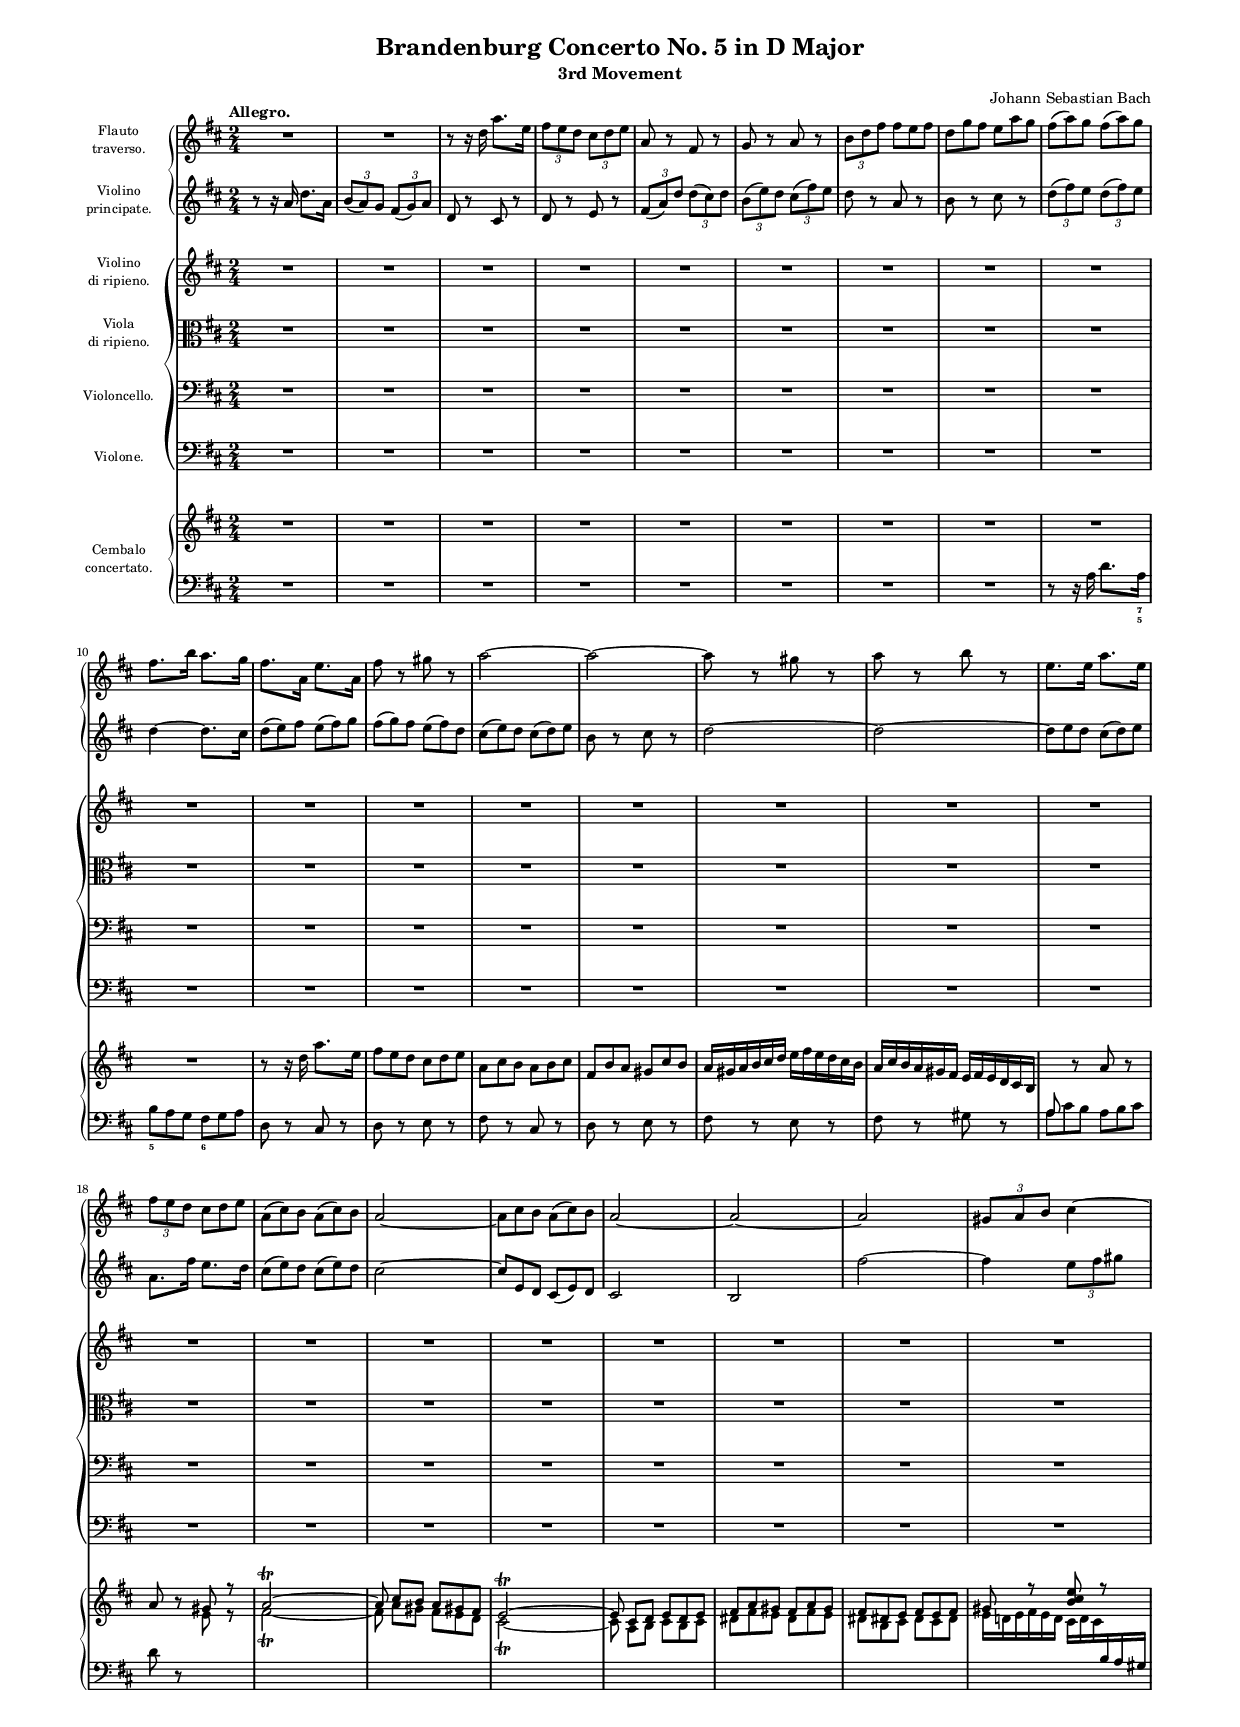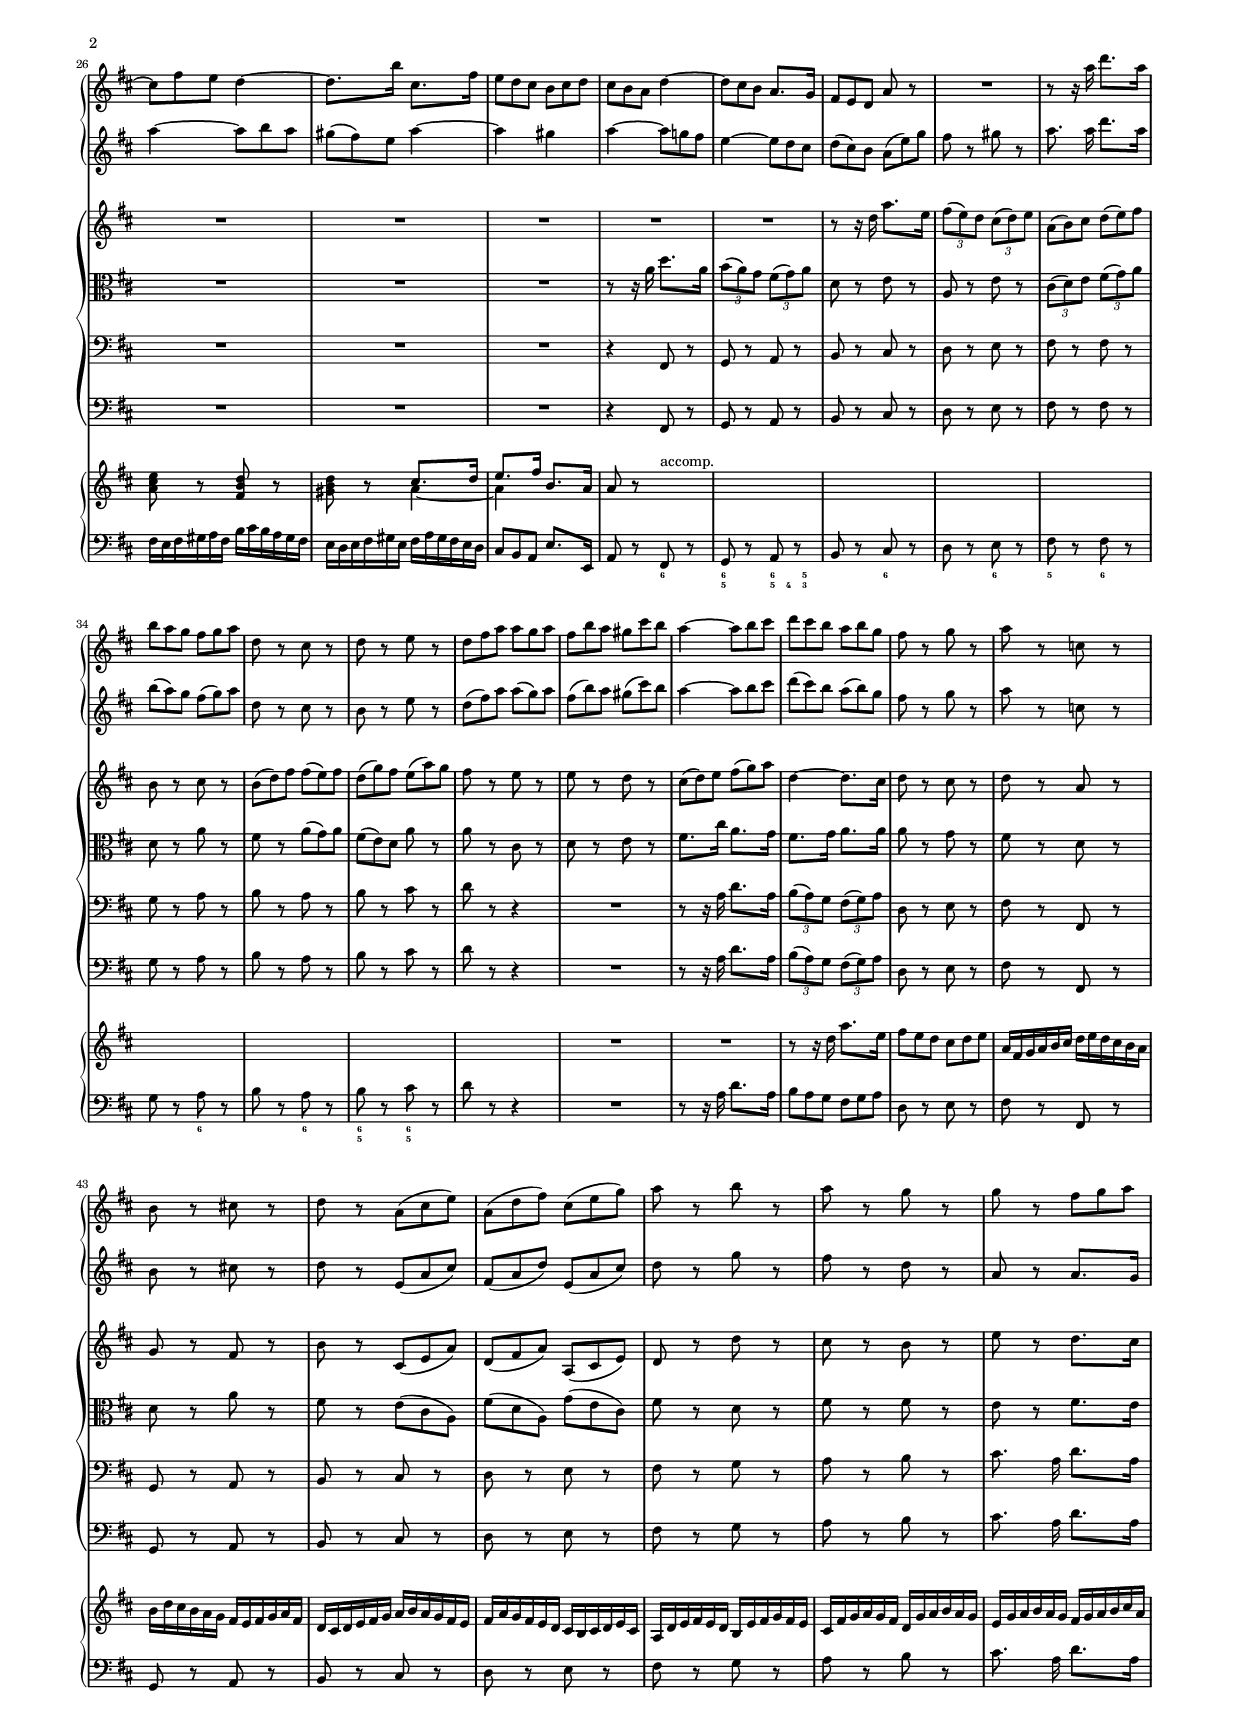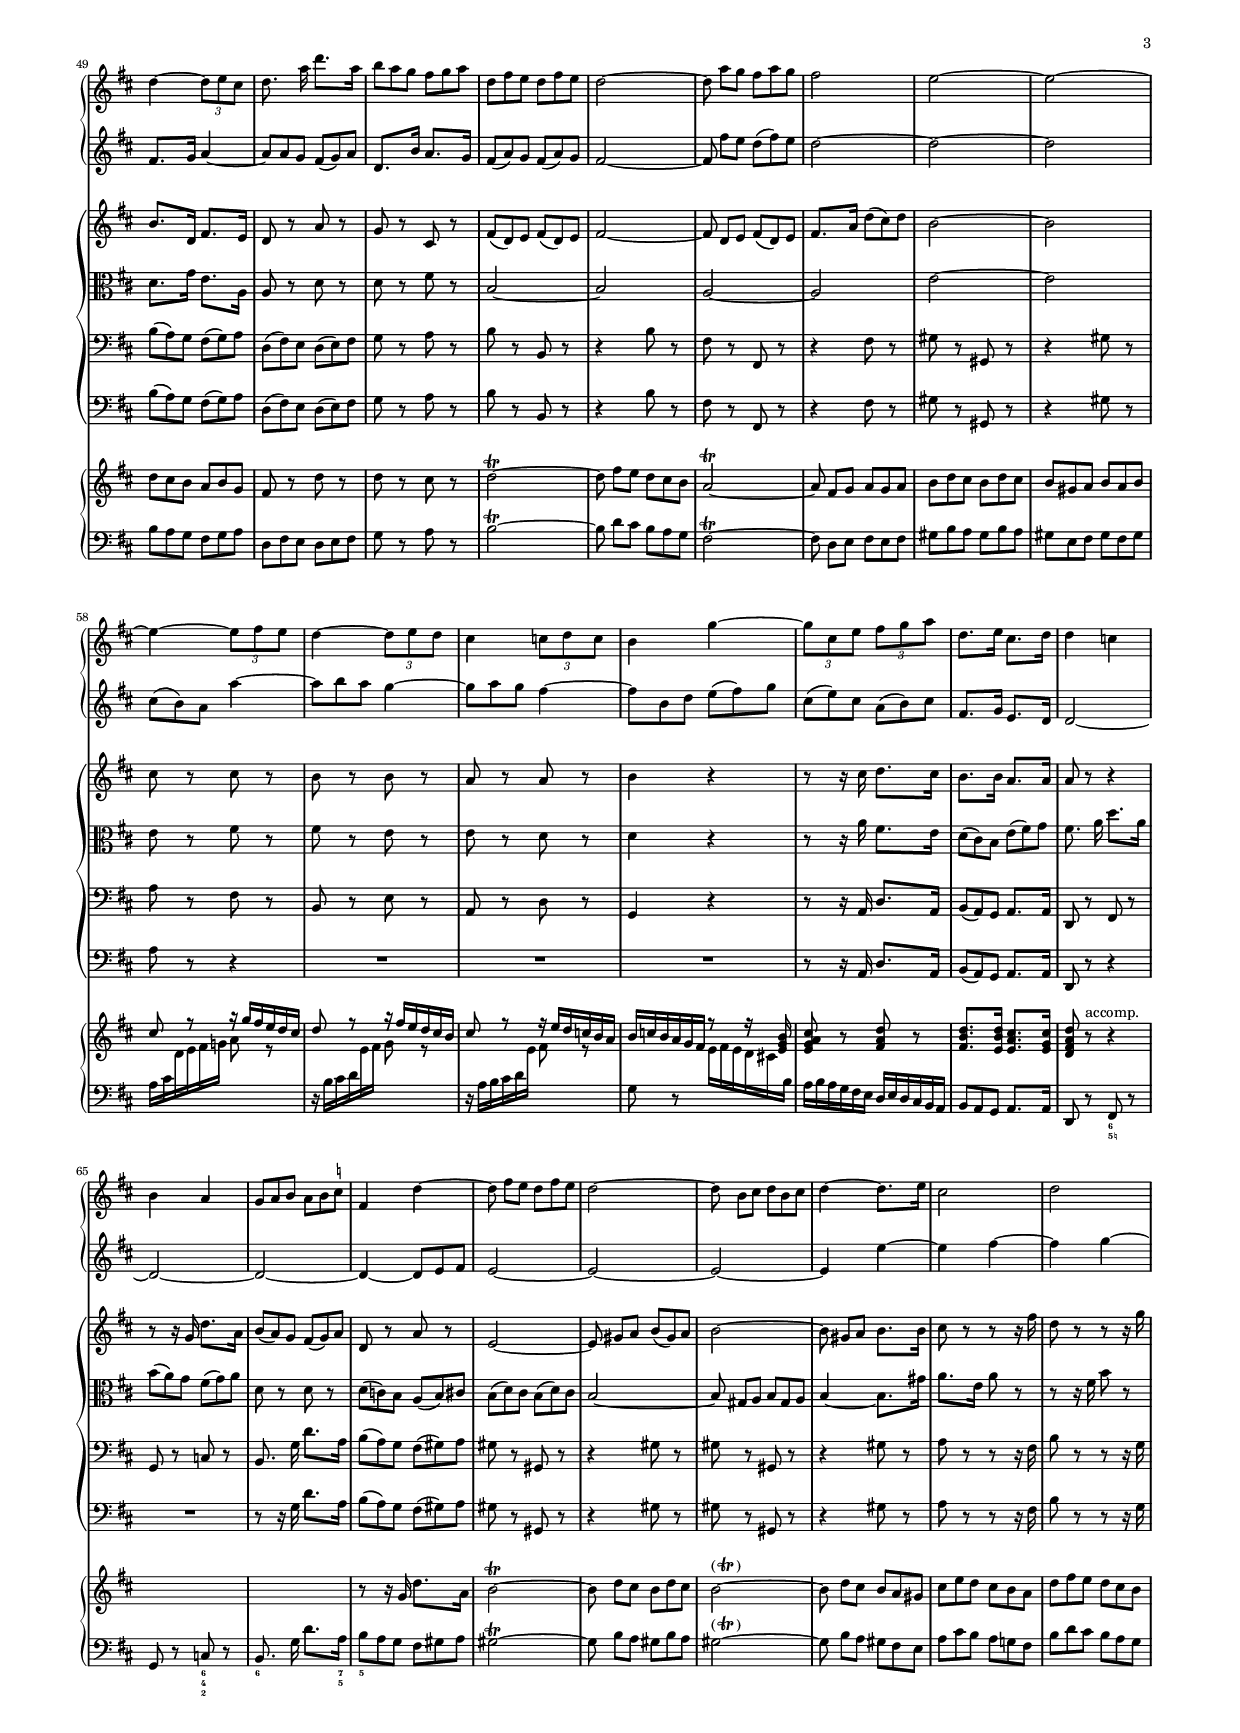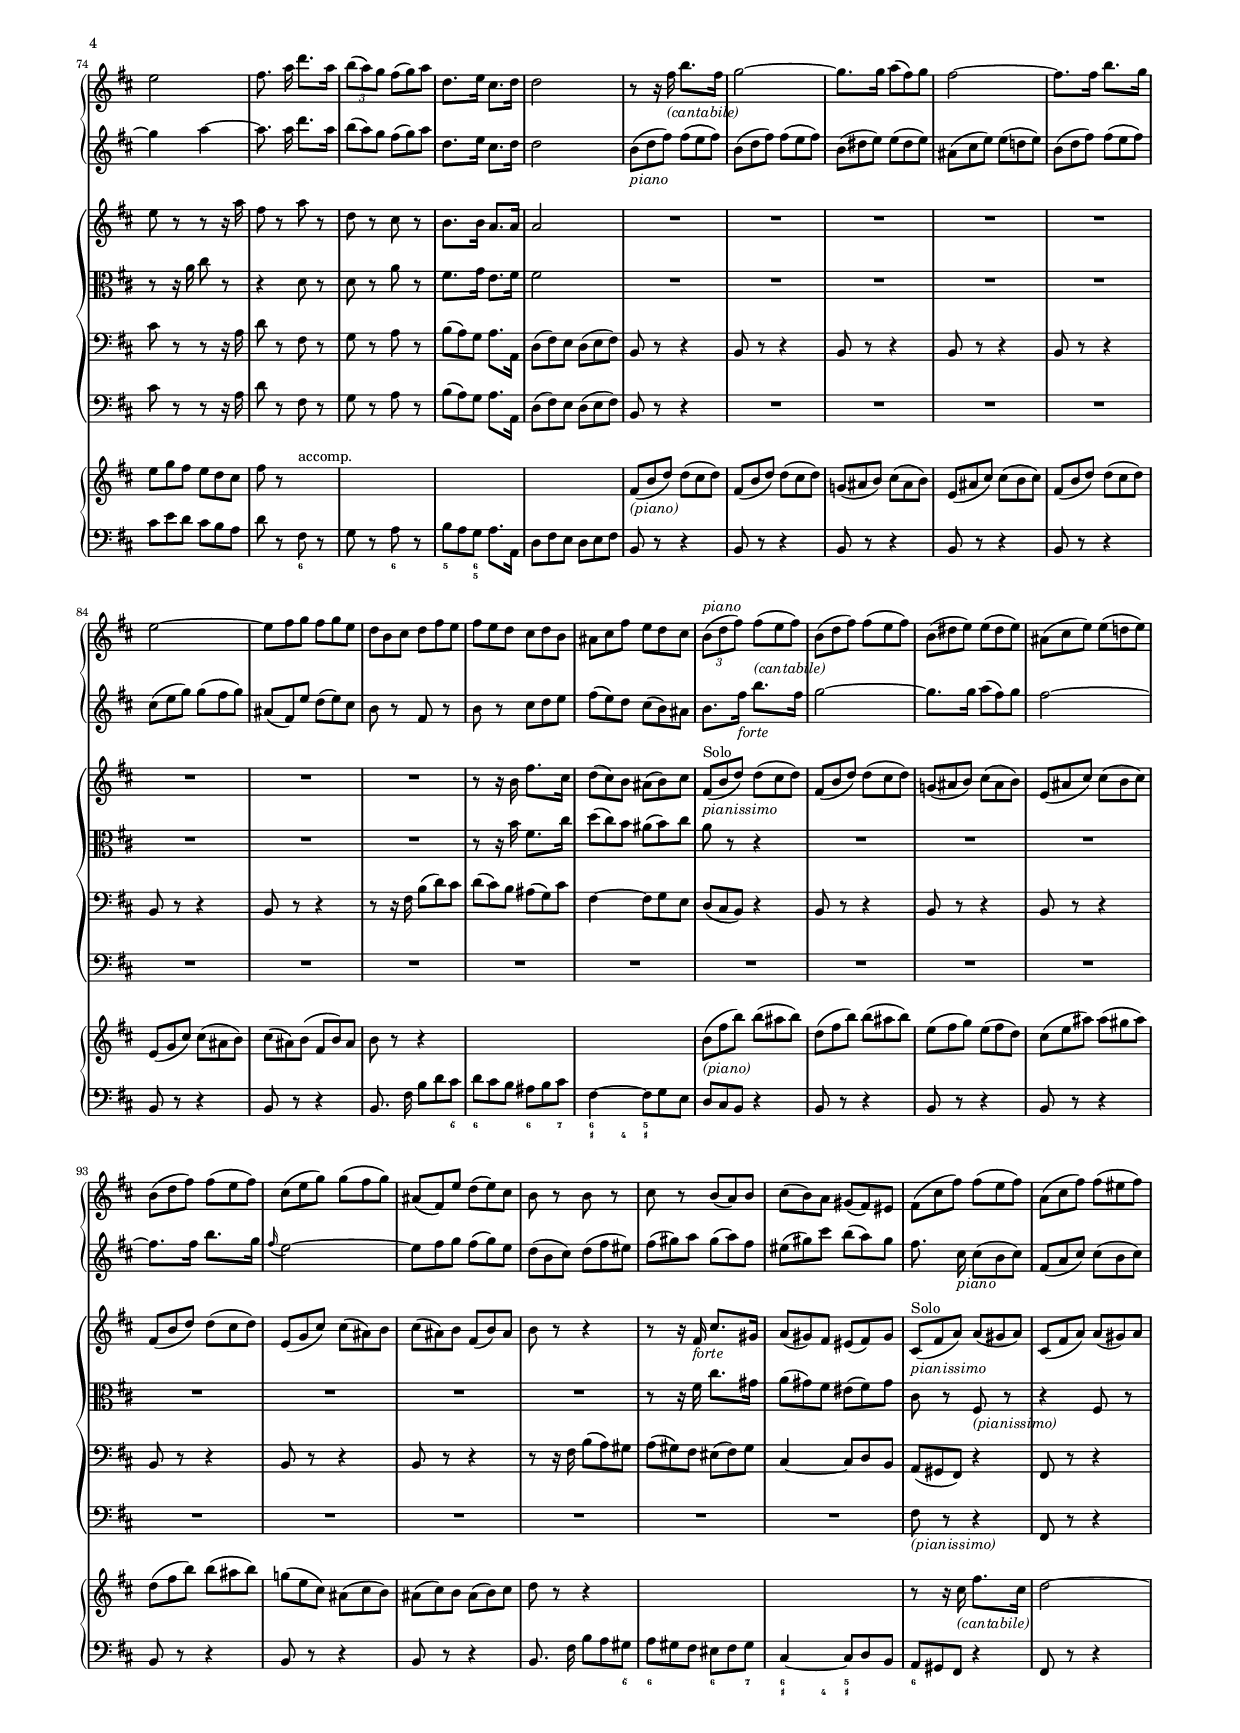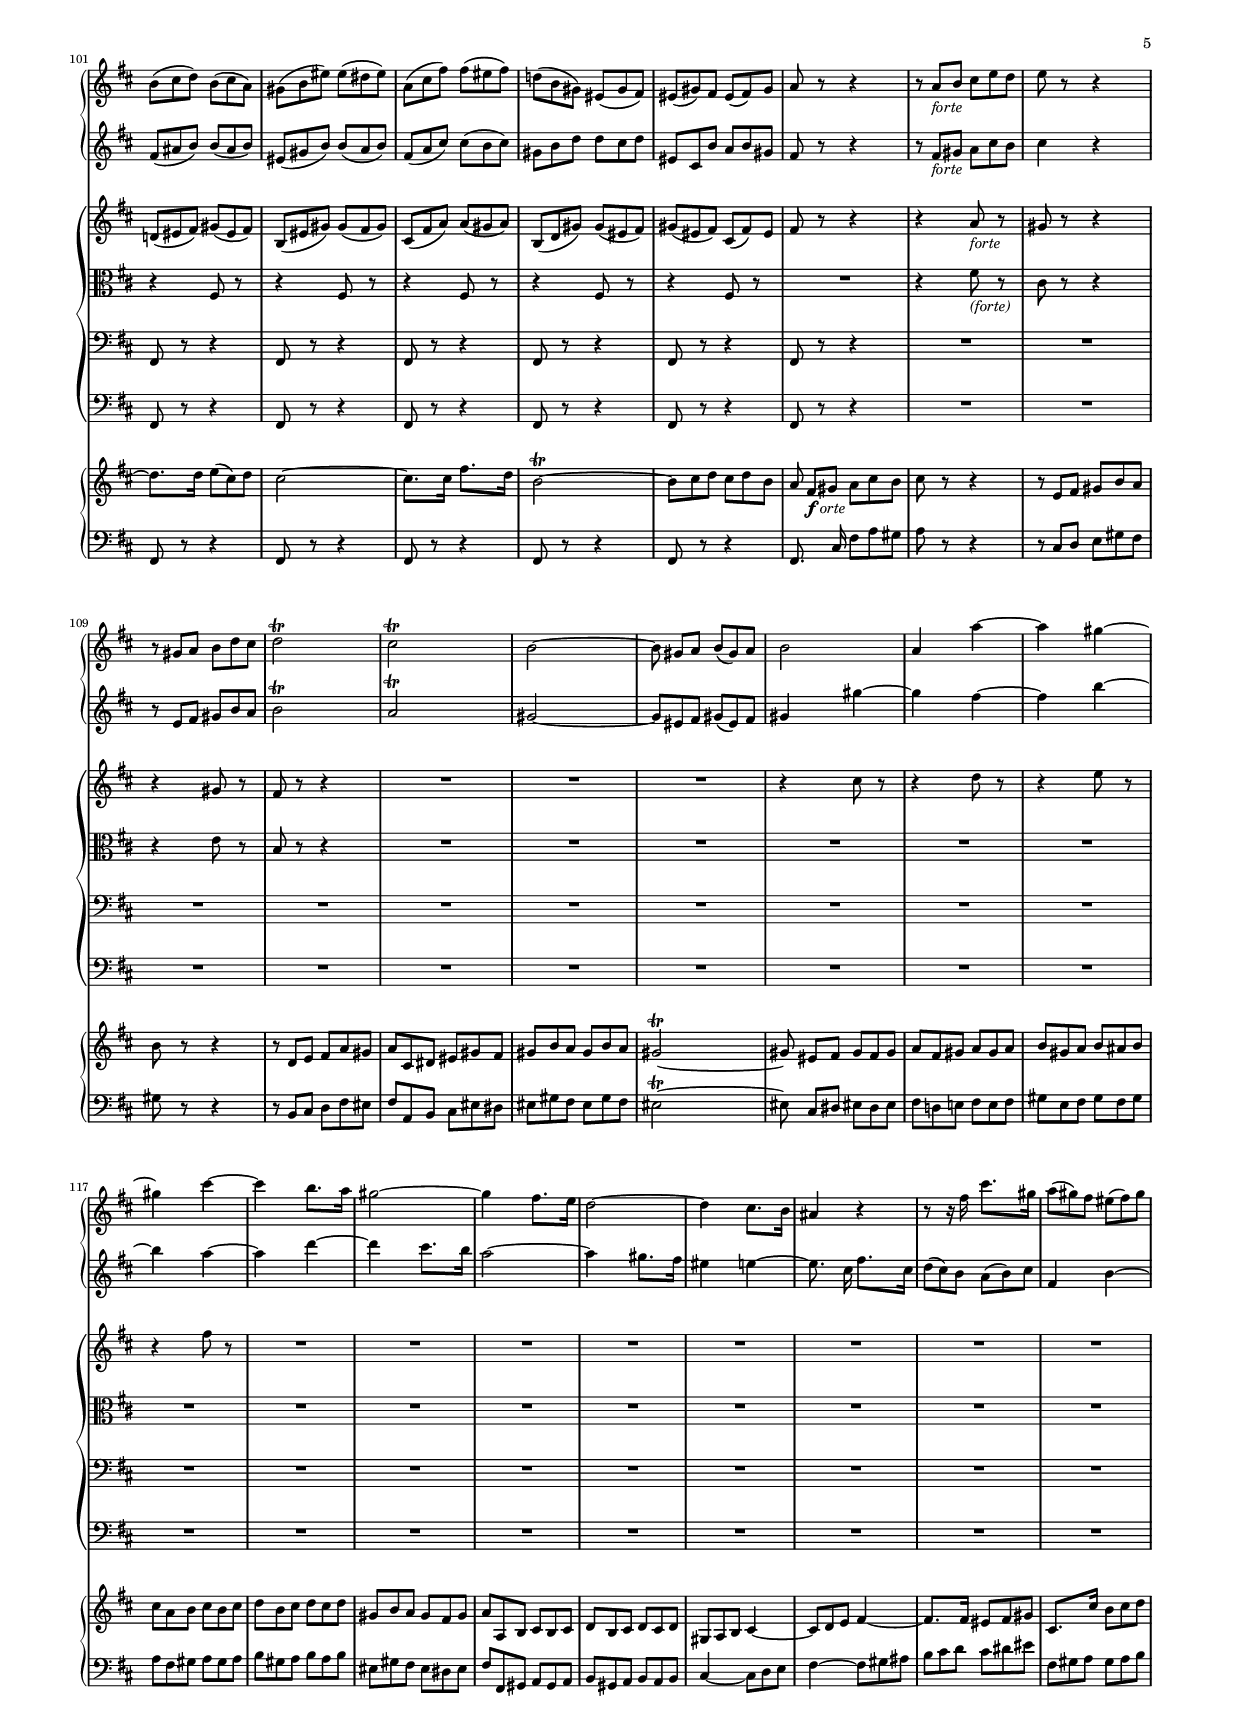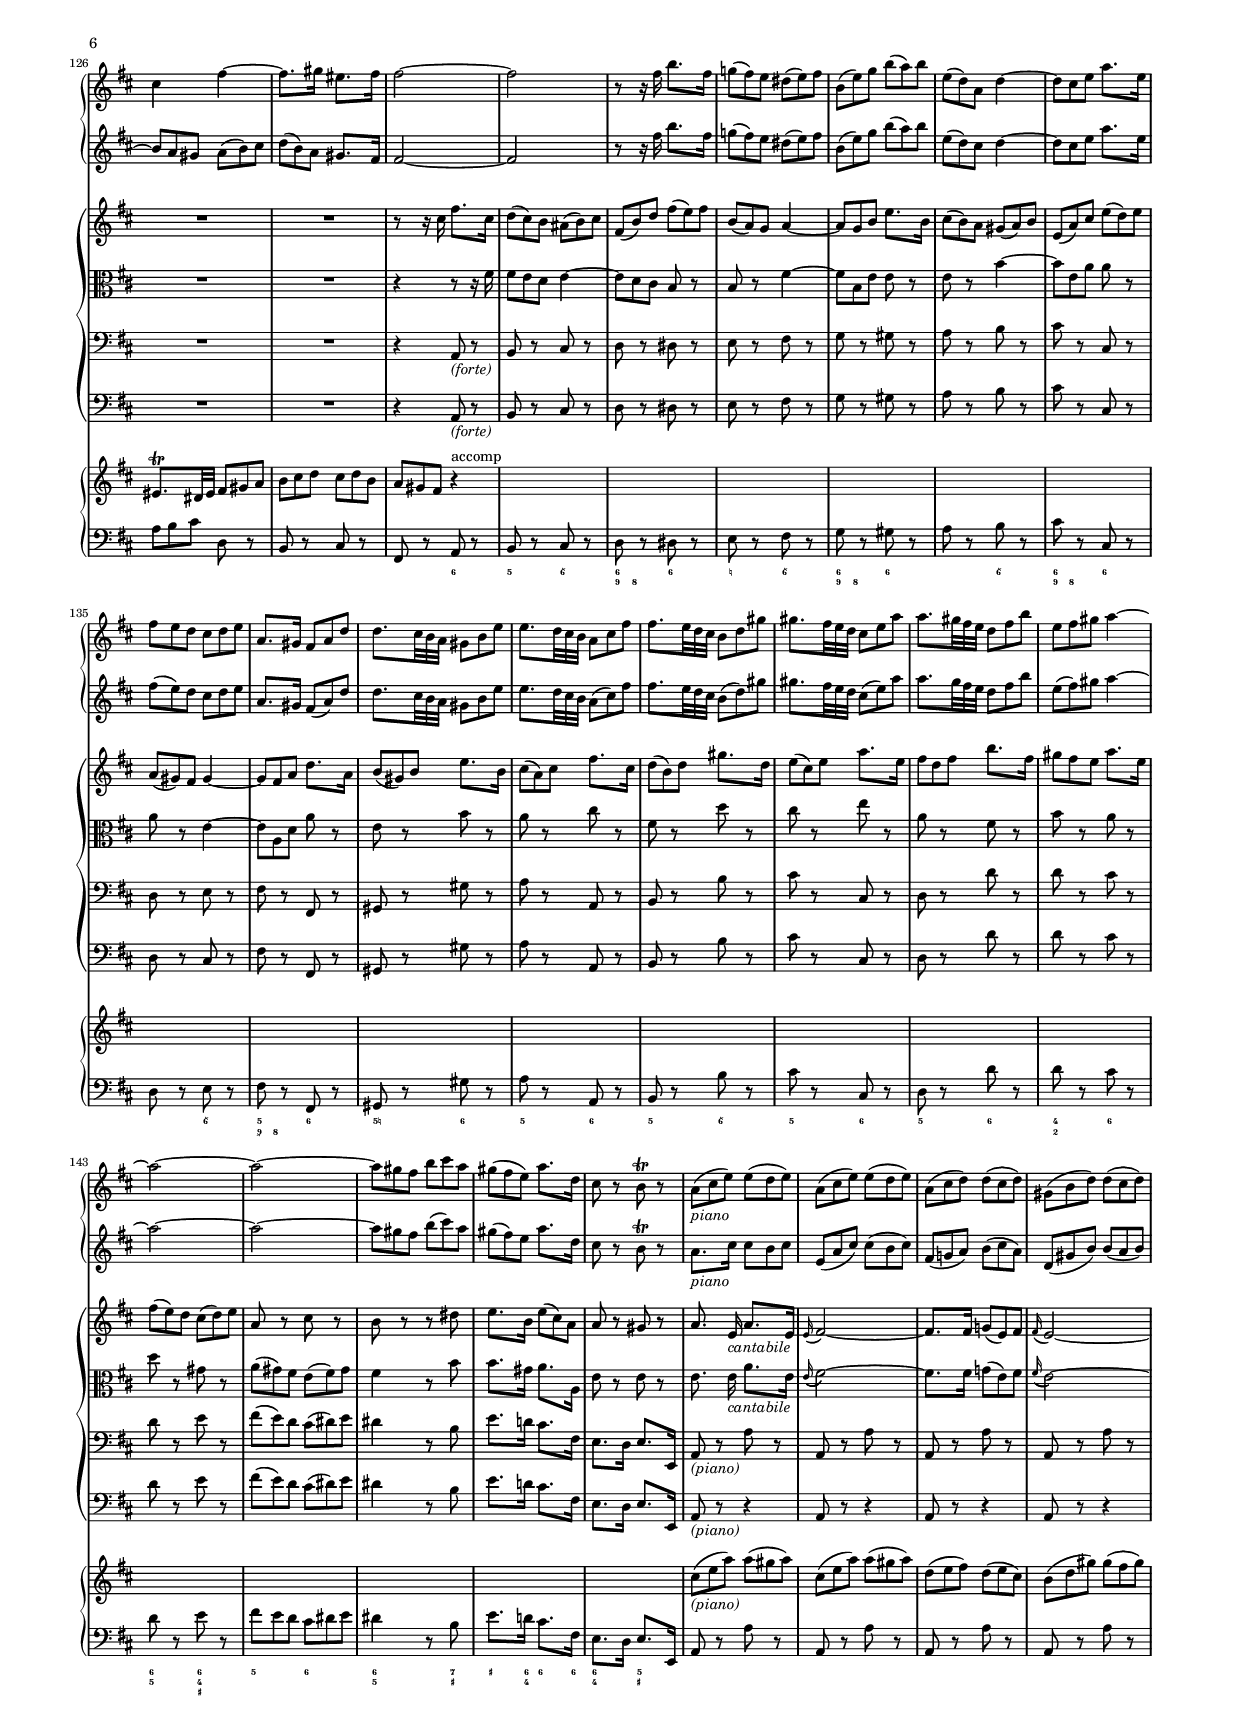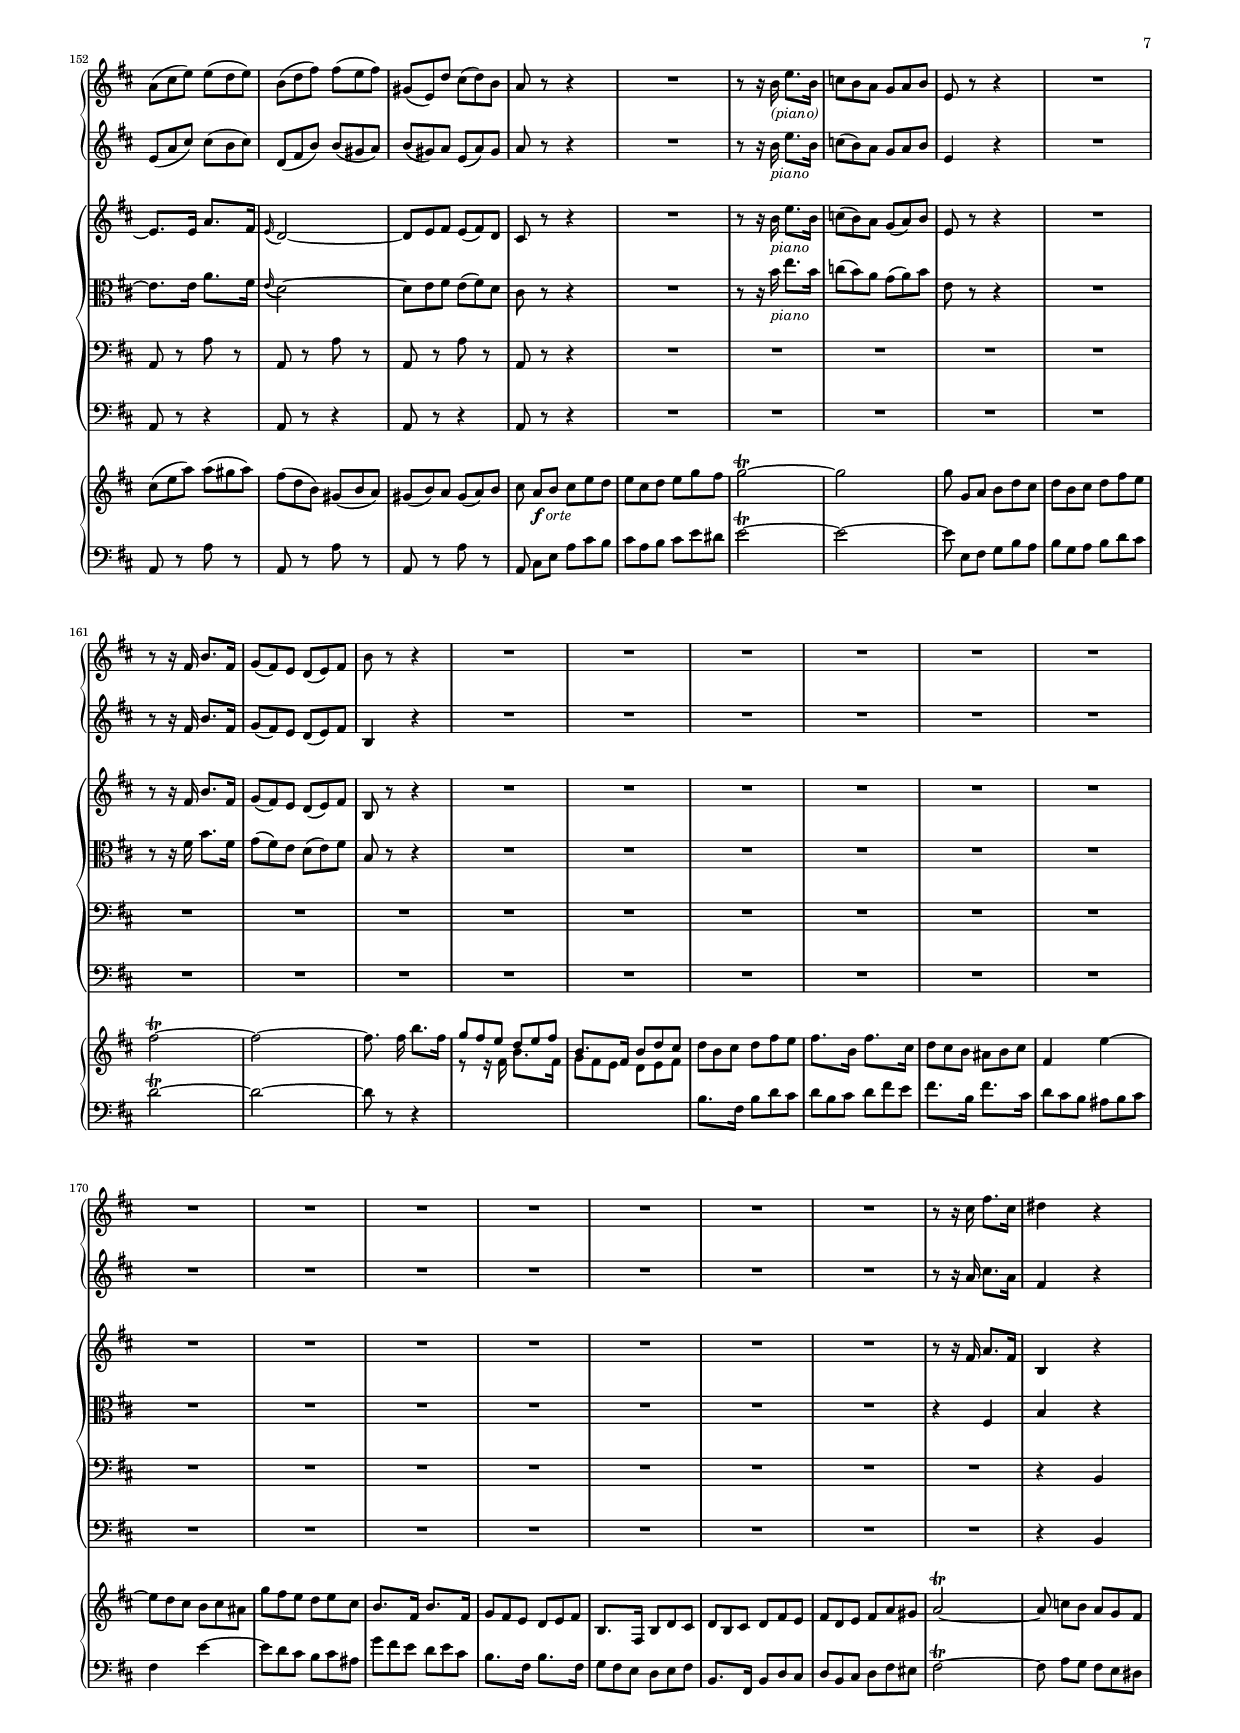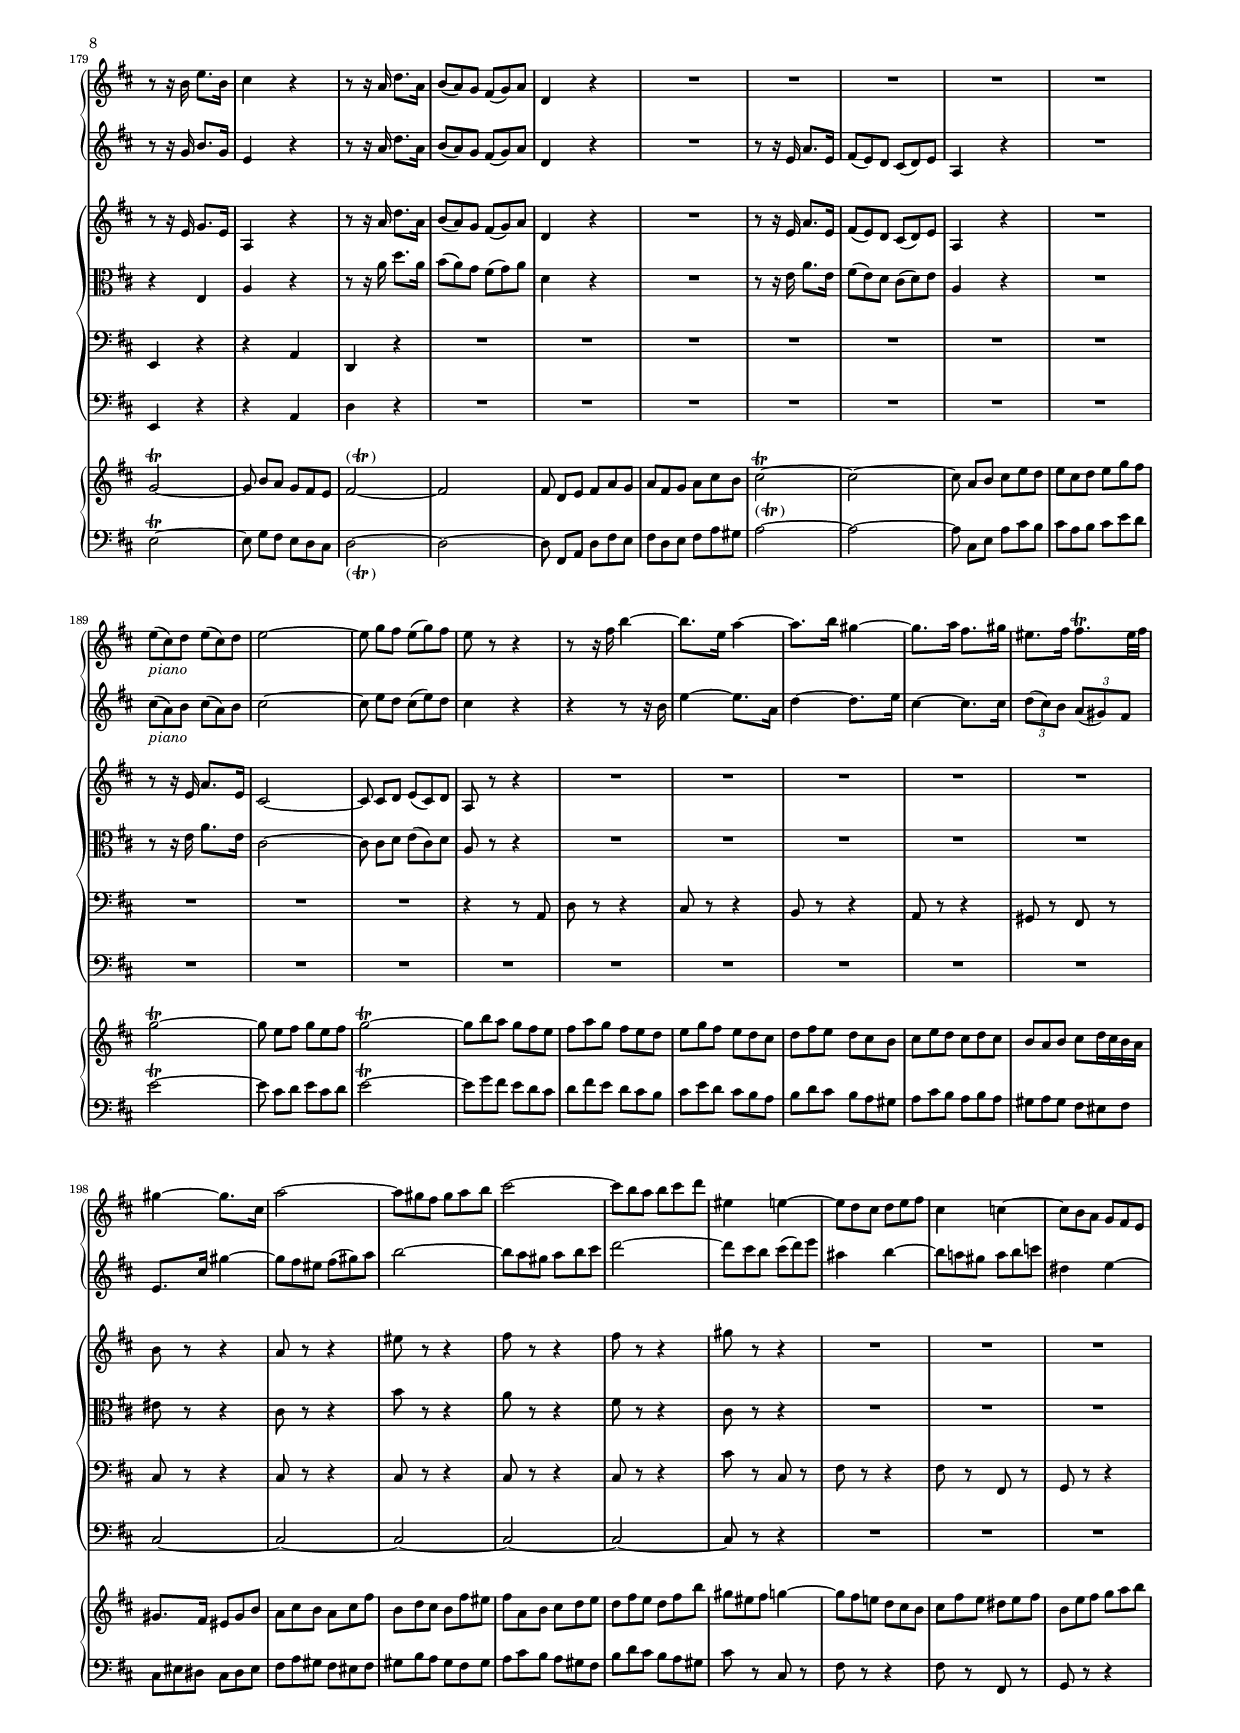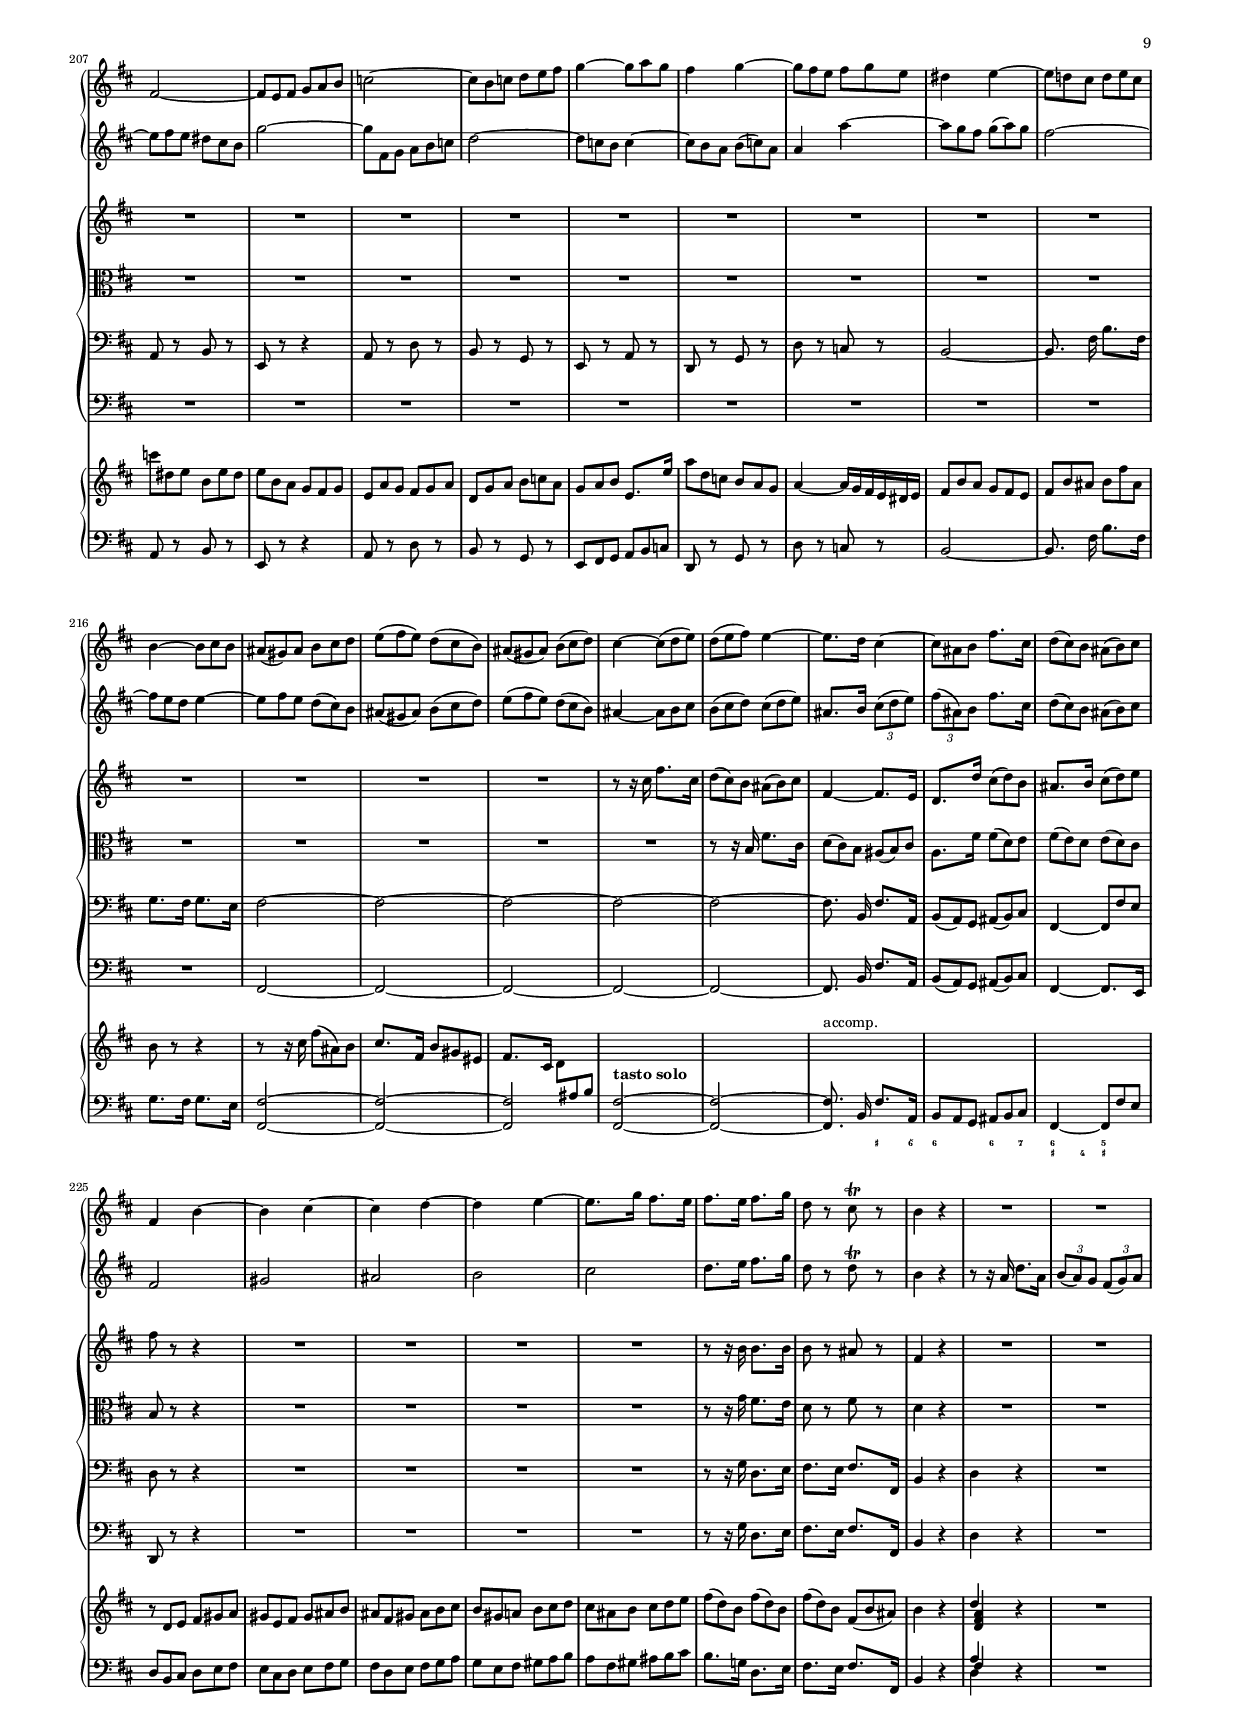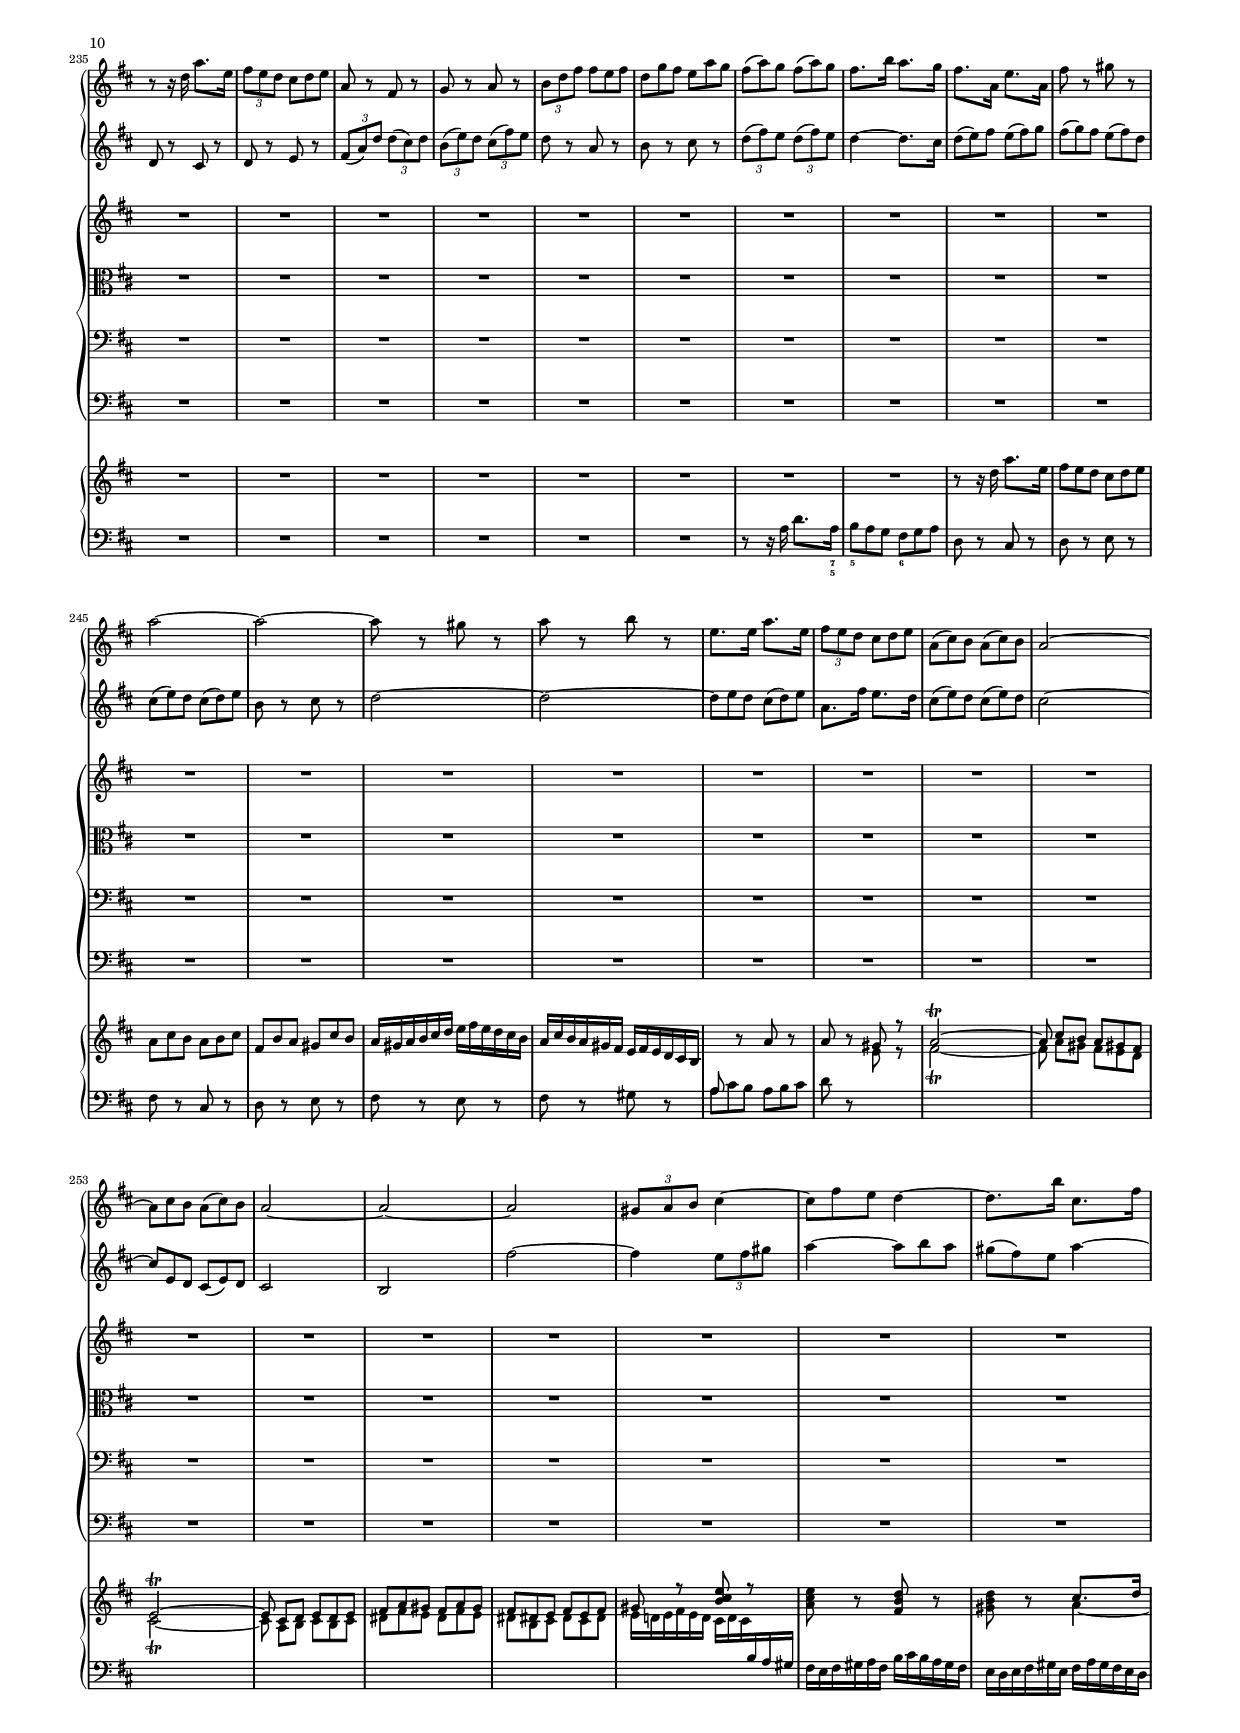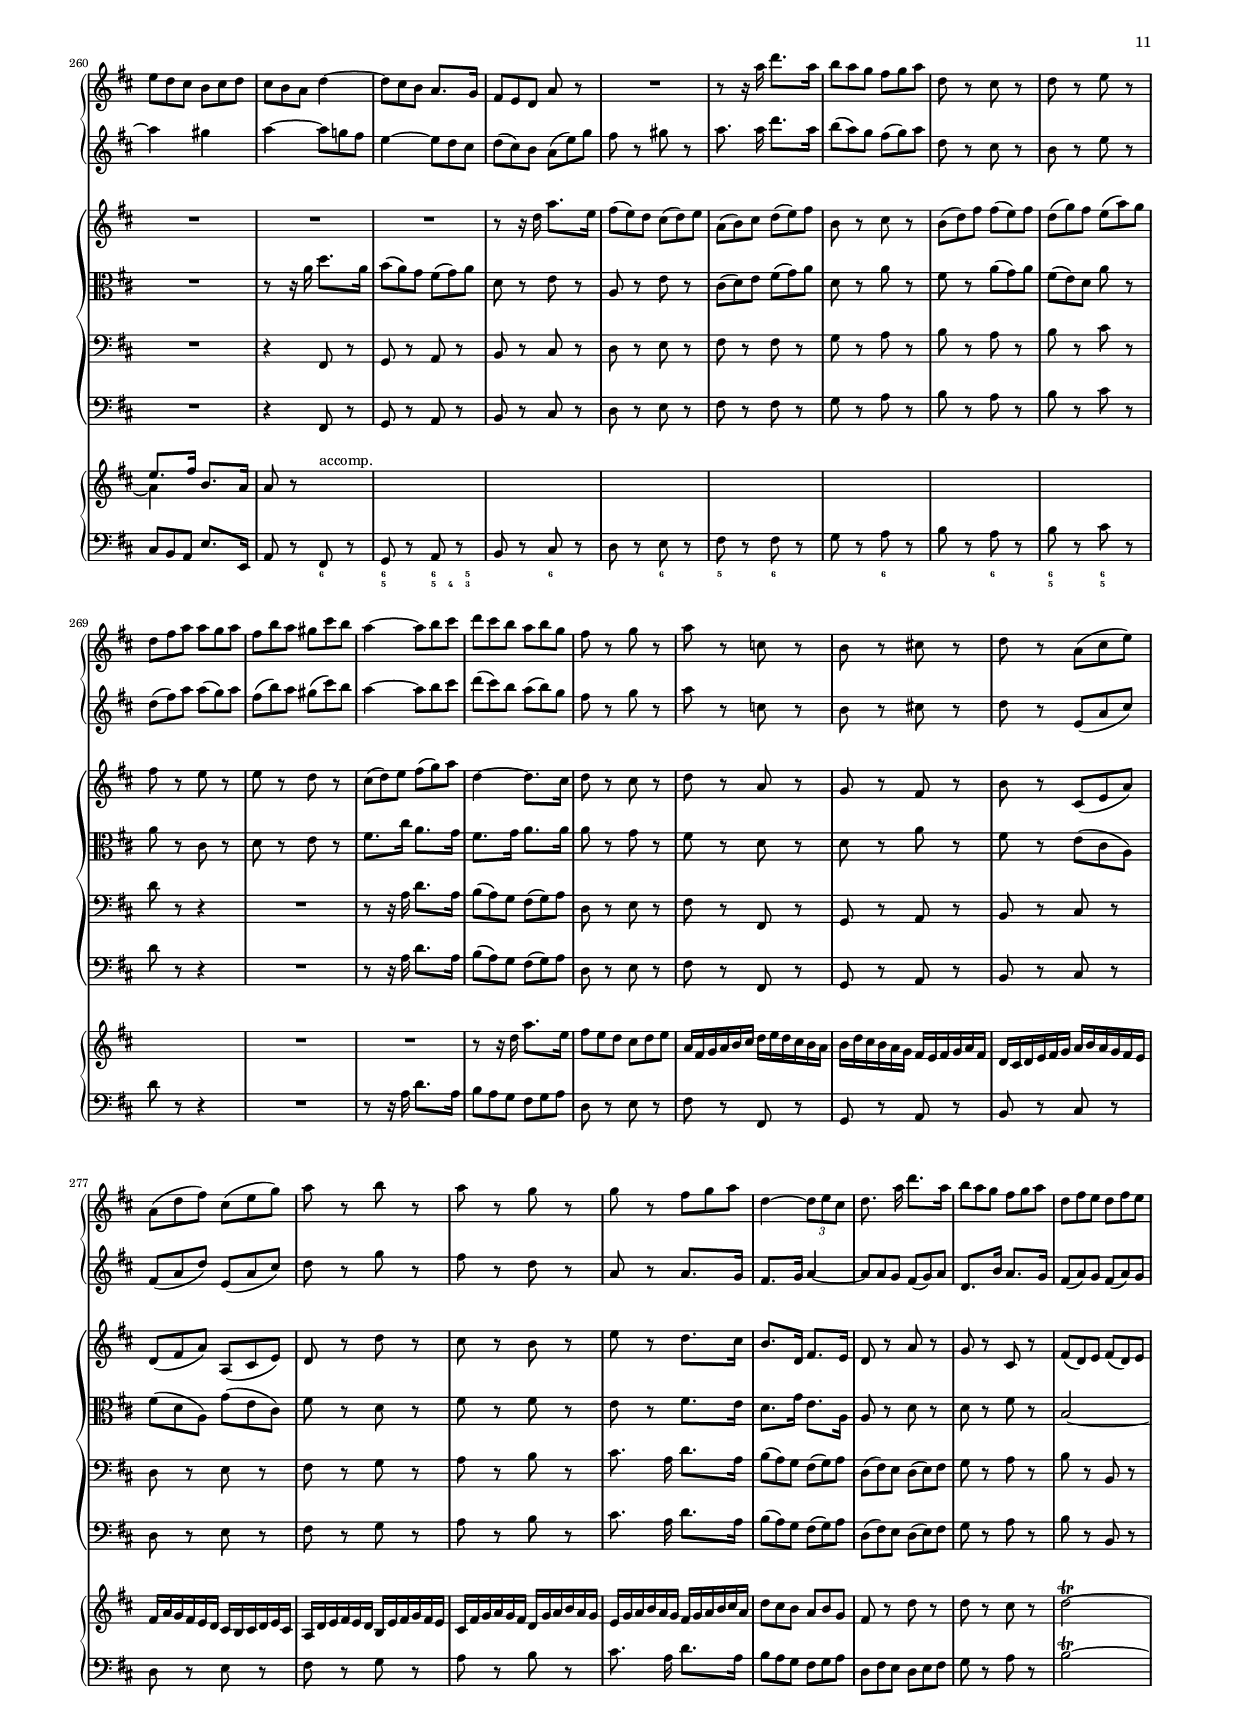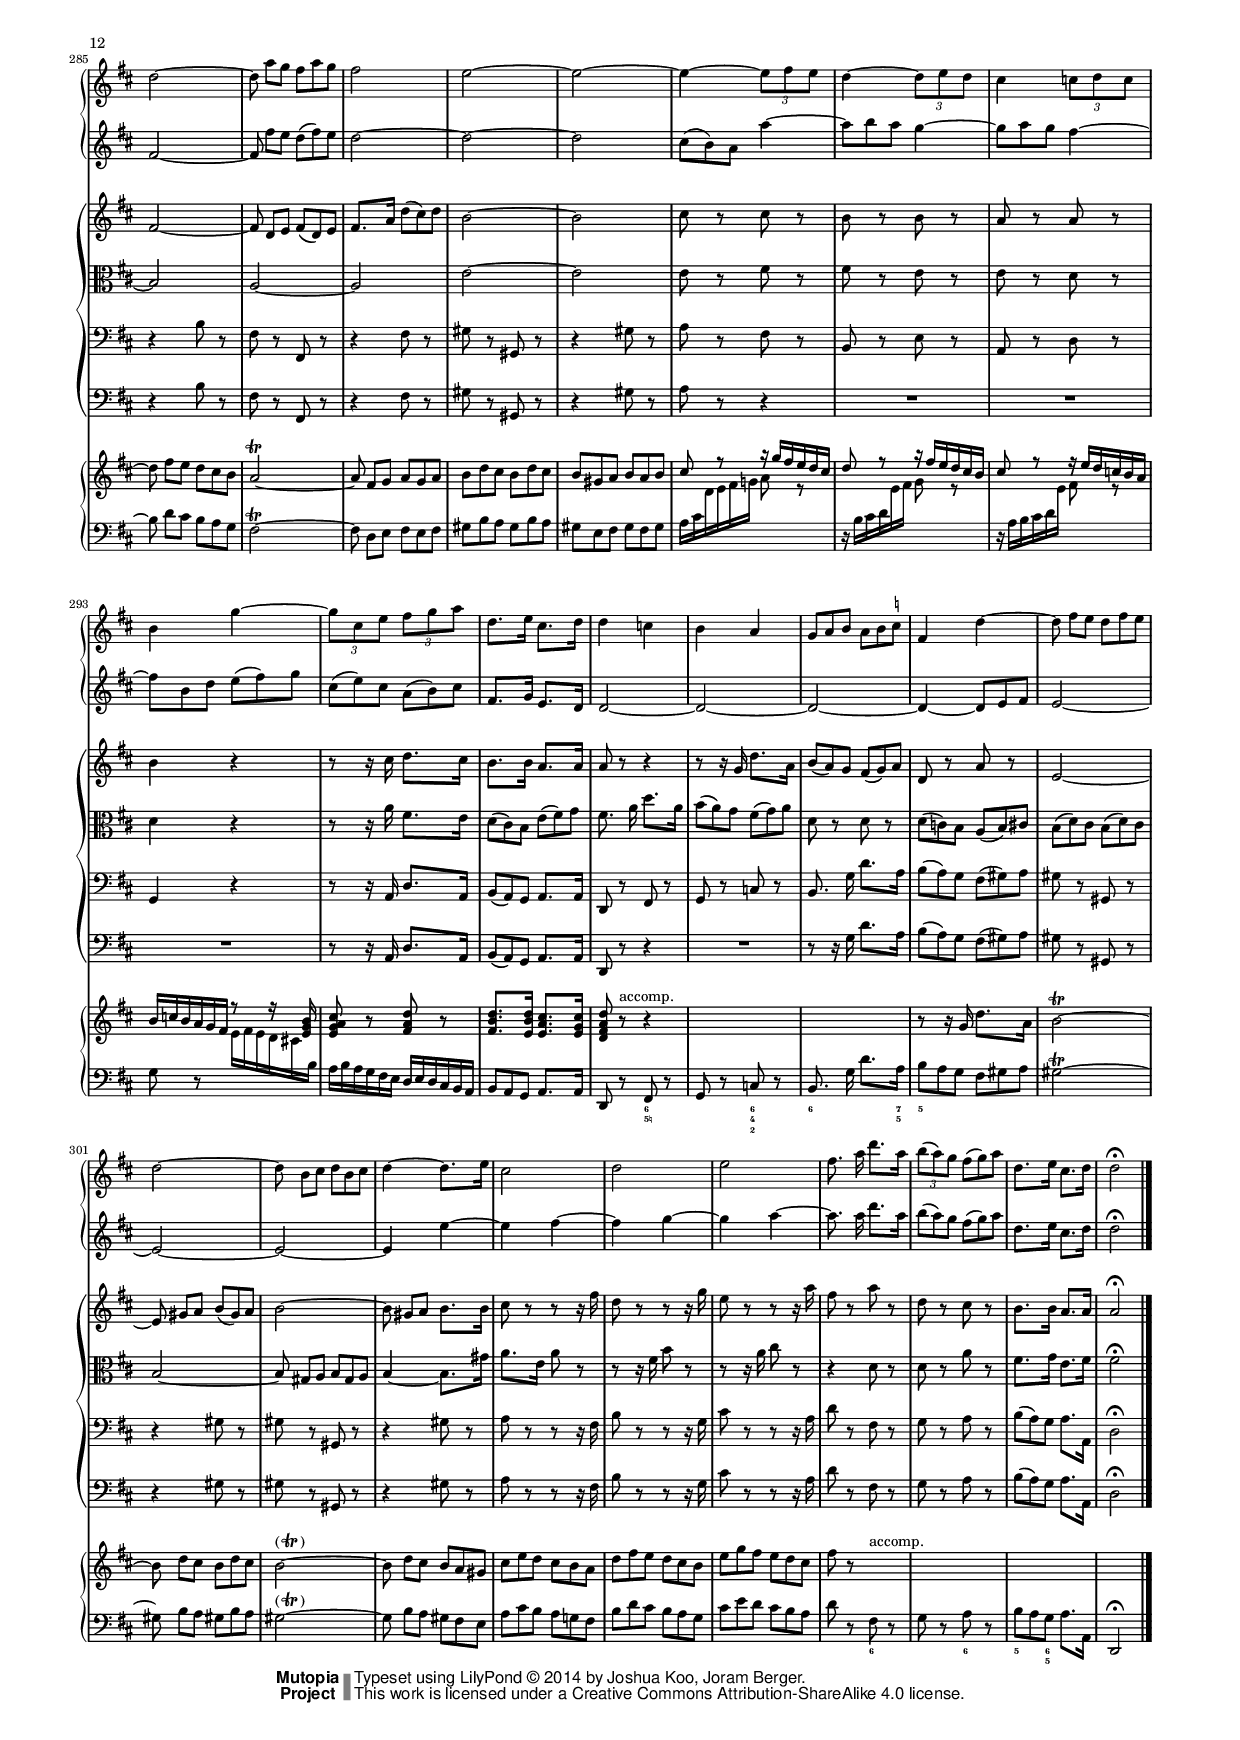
\version "2.18.0"

\include "header.ly"
\version "2.18.0"
\include "header.ly"

flute = \relative c'' {
  \tempo "Allegro."
  \clef treble
  \key d \major
  \time 2/4

  % --Bar 1-- %
  \repeat unfold 2 {
    R2 |
    R2 |
    r8 r16 d a'8. e16 |
    \onceShowTupletNumber
    \tuplet 3/2 { fis8 e d cis d e } |
    \omit TupletNumber

    %--Bar 5-- %
    a,8 r fis r |
    g8 r a r |
    \onceShowTupletNumber
    \tuplet 3/2 {
      b8 d fis fis e fis |
      d8 g fis e a g |
      fis8( a) g fis( a) g |
    }

    %--Bar 10--%
    fis8. b16 a8. g16 |
    fis 8. a,16 e'8. a,16 |
    fis'8 r gis r |
    a2 ~ |
    a2 ~ |
    a8 r gis r |
    a8 r b r |

    %--Bar 17--%
    e,8. e16 a8. e16 |
    \onceShowTupletNumber
    \tuplet 3/2 {
      fis8 e d cis d e |
      a,8( cis) b a( cis) b |
    }
    a2 ~ |
    \tuplet 3/2 { a8 cis b a( cis) b } |
    a2 ~ |
    a2 ~ |
    a2 |

    %--Bar 25--%
    \onceShowTupletNumber
    \tuplet 3/2 { gis8 a b } cis4 ~ |
    \tuplet 3/2 { cis8 fis e } d4 ~ |
    d8. b'16 cis,8. fis16 |
    \tuplet 3/2 { e8 d cis b cis d } |
    \tuplet 3/2 { cis8 b a } d4 ~ |
    \tuplet 3/2 { d8 cis b } a8. g16 |
    \tuplet 3/2 { fis8 e d } a' r |
    R2 |

    %--Bar 33--%
    r8 r16 a' d8. a16 |
    \tuplet 3/2 { b8 a g fis g a } |
    d,8 r cis r |
    d8 r e r |
    \tuplet 3/2 { d8 fis a a g a } |
    \tuplet 3/2 { fis8 b a gis cis b } |
    a4 ~ \tuplet 3/2 { a8 b cis } |
    \tuplet 3/2 { d8 cis b a b g } |

    %--Bar 41--%
    fis8 r g r |
    a8 r c, r |
    b8 r cis! r |
    d8 r \tuplet 3/2 { a( cis e) } |
    \tuplet 3/2 { a,8( d fis) cis( e g) } |
    a8 r b r |

    %--Bar 47--%
    a8 r g r |
    g8 r \tuplet 3/2 { fis g a } |
    d,4 ~ \onceShowTupletNumber \tuplet 3/2 { d8 e cis } |
    d8.\noBeam a'16 d8. a16 | % check beaming []
    \tuplet 3/2 {
      b8 a g fis g a |
      d,8 fis e d fis e |
    }
    d2 ~ |


    %--Bar 54--%
    \tuplet 3/2 { d8 \noBeam a' g fis a g } |
    fis2 |
    e2 ~ |
    e2 ~ |
    \undo \omit TupletNumber
    e4 ~ \tuplet 3/2 { e8 fis e } |
    d4 ~ \tuplet 3/2 { d8 e d } |
    cis4 \tuplet 3/2 { c8 d c } |

    %--Bar 61--%
    b4 g' ~ |
    \tuplet 3/2 { g8 cis, e fis g a } |
    \omit TupletNumber
    d,8. e16 cis8. d16 |
    d4 c |
    b4 a |
    \tuplet 3/2 { g8 a b a b \once \set suggestAccidentals = ##t c } |
    fis,4 d' ~ |

    %--Bar 68--%
    \tuplet 3/2 { d8 \noBeam fis e d fis e } |
    d2 ~ |
    \tuplet 3/2 { d8 \noBeam b cis d b cis } |
    d4 ~ d8. e16 |
    cis2 |
    d2 |
    e2 |
    fis8. \noBeam a16 d8. a16 |

    %--Bar 76-%
    \onceShowTupletNumber
    \tuplet 3/2 { b8( a) g fis( g) a } |
    d,8. e16 cis8. d16 |
  }
  \alternative {
    {
      d2 |
      r8 r16 fis-\cantabileB b8. fis16 | % \markup { }
      g2 ~ |
      g8. g16 \tuplet 3/2 { a8( fis) g } |
      fis2 ~ |
      fis8. fis16 b8. g16 |
      e2 ~ |

      %--Bar 85-%
      \tuplet 3/2 {
        e8 fis g fis g e |
        d8 b cis d fis e |
        fis8 e d cis d b |
        ais8 cis fis e d cis |
        \onceShowTupletNumber
        b8(^\piano d fis) fis(-\cantabileB e fis) |
        b,8( d fis) fis( e fis) |
        b,8( dis e) e( dis e) |
        ais,8( cis e) e( d! e) |
      }

      % --Bar 93-- %
      \tuplet 3/2 {
        b8( d fis) fis( e fis) |
        cis8( e g) g( fis g) |
        ais,8( fis) e' d( e) cis |
      }
      b8 r b r |
      cis8 r \tuplet 3/2 { b( a) b } |
      \tuplet 3/2 {
        cis8( b) a gis( fis) eis |
        fis8( cis' fis) fis( e fis) |
        a,8( cis fis) fis( eis fis) |
      }

      % --Bar 101-- %
      \tuplet 3/2 {
        b,8( cis d) b( cis a) |
        gis8( b eis) eis( dis eis) |
        a,8( cis fis) fis( eis fis) |
        d!8( b gis) eis( gis fis) |
        eis8( gis) fis eis( fis) gis |
      }
      a8 r r4 |
      \tuplet 3/2 { r8 a-\forte b cis e d } |
      e8 r r4 |
      \tuplet 3/2 { r8 gis, a b d cis | }

      %110
      d2\trill |
      cis2\trill |
      b2 ~ |
      \tuplet 3/2 { b8 \noBeam gis a b( gis) a }
      b2 |
      a4 a' ~ |
      a4 gis ~ |
      gis4 cis ~ |
      cis4 b8. a16 |

      %119
      gis2 ~ |
      gis4 fis8. e16 |
      d2 ~ |
      d4 cis 8. b16 |
      ais4 r |
      r8 r16 fis' cis'8. gis16 |
      \tuplet 3/2 { a8( gis) fis eis( fis) gis } |
      cis,4 fis ~ |
      %127
      fis8. gis16 eis8. fis16 |
      fis2 ~ |
      fis2 |
      r8 r16 fis b8. fis16 |
      \tuplet 3/2 {
        g!8( fis) e dis( e) fis |
        b,8( e) g b( a) b |
        e,8( d) a
      } d4 ~ |
      \tuplet 3/2 { d8 cis e } a8. e16 |

      %135
      \tuplet 3/2 { fis8 e d cis d e } |
      a,8. gis16 \tuplet 3/2 { fis8 a d } |
      d8. \tuplet 3/2 16 { cis32 b a } \tuplet 3/2 { gis8 b e } |
      e8. \tuplet 3/2 16 { d32 cis b } \tuplet 3/2 { a8 cis fis } |
      fis8. \tuplet 3/2 16 { e32 d cis } \tuplet 3/2 { b8 d gis } |
      gis8. \tuplet 3/2 16 { fis32 e d } \tuplet 3/2 { cis8 e a } |
      a8. \tuplet 3/2 16 { gis32 fis e } \tuplet 3/2 { d8 fis b } |
      \tuplet 3/2 { e,8 fis gis } a4 ~ |

      %143
      a2 ~ |
      a2 ~ |
      \tuplet 3/2 {
        a8 gis fis b cis a |
        gis8( fis e)
      } a8. d,16 |
      cis8 r b\trill r |
      \tuplet 3/2 {
        a8(-\piano cis e) e( d e) |
        a,8( cis e) e( d e) |
        a,8( cis d) d( cis d) |

        %151
        gis,8( b d) d( cis d) |
        a8( cis e) e( d e) |
        b8( d fis) fis( e fis) |
        gis,8( e) d' cis( d) b |
      }
      a8 r r4 |
      R2 |
      r8 r16 b-\pianoB e8. b16 |
      \tuplet 3/2 { c8 b a g a b } |

      %159
      e,8 r r4 |
      R2 |
      r8 r16 fis b8. fis16 |
      \tuplet 3/2 { g8( fis) e d( e) fis | }
      b8 r r4 |
      R2*13 |


      %177
      r8 r16 cis fis8. cis16 |
      dis4 r |
      r8 r16 b e8. b16 |
      cis4 r |
      r8 r16 a d8. a16 |
      \tuplet 3/2 { b8( a) g fis( g) a } |
      d,4 r |
      R2 * 5 |

      %189
      \tuplet 3/2 { e'8(-\piano cis) d e( cis) d } |
      e2 ~ |
      \tuplet 3/2 { e8 \noBeam g fis e( g) fis } |
      e8 r r4 |

      %193
      r8 r16 fis b4 ~ |
      b8. e,16 a4 ~ |
      a8. b16 gis4 ~ |
      gis8. a16 fis8. gis16 |
      eis8. fis16 fis8.\trill eis32 fis |
      gis4 ~ gis8. cis,16 |
      a'2 ~ |
      \tuplet 3/2 { a8 gis fis gis a b } |
      cis2 ~ |
      %202

      \tuplet 3/2 { cis8 b a b cis d } |
      eis,4 e ~ |
      \tuplet 3/2 { e8 d cis d e fis } |
      cis4 c ~ |
      \tuplet 3/2 { c8 b a g fis e } |
      fis2 ~ |
      \tuplet 3/2 { fis8 e fis g a b } |
      c2 ~ |
      \tuplet 3/2 { c8 b c d e fis } |

      %211
      g4 ~ \tuplet 3/2 { g8 a g } |
      fis4 g ~ |
      \tuplet 3/2 { g8 fis e fis g e } |
      dis4 e ~ |
      \tuplet 3/2 { e8 d! cis d e cis } |
      b4 ~ \tuplet 3/2 { b8 cis b } |
      \tuplet 3/2 {
        ais8( gis) ais b cis d |
        e8( fis e) d( cis b) |

        %219
        %on triplets?
        ais8( gis ais) b( cis d) |
      }
      cis4 ~ \tuplet 3/2 { cis8( d e ) } |
      \tuplet 3/2 { d8( e fis) } e4 ~ |
      e8. d16 cis4 ~ |
      \tuplet 3/2 { cis8 ais b } fis'8. cis16 |
      \tuplet 3/2 { d8( cis)b ais(b) cis } |
      fis,4 b ~ |
      b4 cis ~ |
      cis4 d ~ |
      d4 e ~ |
      e8. g16 fis8. e16 |
      fis8. e16 fis8. g16 |
      d8 r cis\trill r |
      b4 r |
      %233
    }
    {
      d2\fermata \bar "|." |
    }
  }
}

\version "2.18.0"
\include "header.ly"

violinP = \relative c'' {
  \tempo "Allegro."
  \clef violin
  \key d \major
  \time 2/4

  \repeat unfold 2 {
    % --Bar 1-- %
    r8 r16 a d8. a16 |
    \undo \omit TupletNumber
    \tuplet 3/2 { b8( a) g fis( g) a } |
    d,8 r cis r |
    d8 r e r |
    \tuplet 3/2 { fis8( a) d d( cis) d } |
    \tuplet 3/2 { b8( e) d cis( fis) e } |
    d8 r a r |
    b8 r cis r |

    % --Bar 9-- %
    \tuplet 3/2 { d8( fis) e d( fis) e } |
    \omit TupletNumber
    d4 ~ d8. cis16 |
    \tuplet 3/2 { d8( e) fis e( fis) g } |
    \tuplet 3/2 { fis8( g) fis e( fis) d } |
    \tuplet 3/2 { cis8( e) d cis( d) e } |
    b8 r cis r |
    d2 ~ |
    d2 ~ |

    % --Bar 17-- %
    \tuplet 3/2 { d8 e d cis( d) e } |
    a,8. fis'16 e8. d16 |
    \tuplet 3/2 { cis8( e) d cis( e) d } |
    cis2 ~ |
    \tuplet 3/2 { cis8 e, d cis( e) d } |
    cis2 |
    b2 |
    fis''2 ~ |
    fis4
    \onceShowTupletNumber
    \tuplet 3/2 { e8 fis gis } |

    % --Bar 26-- %
    a4 ~ \tuplet 3/2 { a8 b a } |
    \tuplet 3/2 { gis8( fis) e } a4 ~ |
    a4 gis |
    a4 ~ \tuplet 3/2 { a8 g! fis } |
    e4 ~ \tuplet 3/2 { e8 d cis } |
    \tuplet 3/2 { d8( cis) b a( e') g } |
    fis8 r gis r |

    % --Bar 33-- %
    a8. \noBeam a16 d8. a16 |
    \tuplet 3/2 { b8( a) g fis( g) a } |
    d,8 r cis r |
    b8 r e r |
    \tuplet 3/2 { d8( fis) a a( g) a } |
    \tuplet 3/2 { fis8( b) a gis( cis) b } |
    a4 ~ \tuplet 3/2 { a8 b cis } |
    \tuplet 3/2 { d8( cis) b a( b) g } |

    %--Bar 41--%
    fis8 r g r |
    a8 r c, r |
    b8 r cis! r |
    d8 r \tuplet 3/2 { e,( a cis) } |
    \tuplet 3/2 { fis,8( a d) e,( a cis) } |
    d8 r g r |

    %--Bar 47--%
    fis8 r d r |
    a8 r a8. g16 |
    fis8. g16 a4 ~ |
    \tuplet 3/2 { a8 a g fis( g) a } |
    d,8. b'16 a8. g16 |
    \tuplet 3/2 { fis8( a) g fis( a) g } |
    fis2 ~ |

    %--Bar 54--%
    \tuplet 3/2 { fis8 \noBeam fis' e d( fis) e } |
    d2 ~ |
    d2 ~ |
    d2 |
    \tuplet 3/2 { cis8( b) a } a'4 ~ |
    \tuplet 3/2 { a8 b a } g4 ~ |
    \tuplet 3/2 { g8 a g } fis4 ~ |

    %--Bar 61--%
    \tuplet 3/2 { fis8 b, d e( fis) g } |
    \tuplet 3/2 { cis,8( e) cis a( b) cis } |
    fis,8. g16 e8. d16 |
    d2 ~ |
    d2 ~ |
    d2 ~ |
    d4 ~ \tuplet 3/2 { d8 e fis } |

    %--Bar 68--%
    e2 ~ |
    e2 ~ |
    e2 ~ |
    e4 e' ~ |
    e4 fis ~ |
    fis4 g ~ |
    g4 a ~ |
    a8. \noBeam a16 d8. a16 |

    %--Bar 76--%
    \tuplet 3/2 { b8( a) g fis( g) a } |
    d,8. e16 cis8. d16 |


  }
  \alternative {
    {
      d2 |

      \tuplet 3/2 {
        b8(-\piano d fis) fis( e fis) |
        b,8( d fis) fis( e fis) |
        b,8( dis e) e( dis e) |
        ais,8( cis e) e( d! e) |
        b8( d fis) fis( e fis) |
        cis8( e g) g( fis g) |
      }

      %--Bar 85--%
      \tuplet 3/2 { ais,8( fis) e' d( e)cis } |
      b8 r fis r |
      b8 r \tuplet 3/2 { cis d e } |
      \tuplet 3/2 { fis8( e) d cis( b) ais } |
      b8. fis'16-\forte b8. fis16 |
      g2 ~ |
      g8. g16 \tuplet 3/2 { a8( fis) g } |
      fis2 ~ |

      %--Bar 93 --%
      fis8. fis16 b8. g16 |

      % \tuplet 3/2 { } |
      \appoggiatura fis16 e2 ~ |
      \tuplet 3/2 {
        e8 fis g fis( g) e |
        d8( b cis) d( fis eis) |
        fis8( gis) a gis( a) fis |
        eis8( gis) cis b( a) gis  |
      }
      fis8. \noBeam cis16-\piano
      \tuplet 3/2 {
        cis8( b cis) |
        fis,8( a cis) cis( b cis)  |
        fis,8( ais b) b( ais b)  |
        eis,8( gis b) b( a b)  |
        fis8( a cis) cis( b cis)  |
        gis8 b d d cis d  |
        eis,8 cis b' a b gis  |
      }
      fis8 r r4 |
      \tuplet 3/2 { r8 fis-\forte gis a cis b } |
      cis4 r |
      \tuplet 3/2 { r8 e, fis gis b a } |
      b2\trill |
      a2\trill |
      gis2 ~ |
      \tuplet 3/2 { gis8 eis fis gis( eis) fis } |
      gis4 gis' ~ |
      gis4 fis ~ |
      fis4 b ~ |
      b4 a ~ |
      a4 d ~ |
      d4 cis8. b16 |
      a2 ~ |
      a4 gis8. fis16 |
      eis4 e ~ |
      e8. \noBeam cis16 fis8. cis16 |
      \tuplet 3/2 { d8( cis) b a( b) cis } |
      fis,4 b ~ |
      \tuplet 3/2 { b8 a gis a( b) cis } |
      \tuplet 3/2 { d8( b) a } gis8. fis16 |
      fis2 ~ |
      fis2 |
      r8 r16 fis' b8. fis16 |
      \tuplet 3/2 { g!8( fis) e dis( e) fis |}
      \tuplet 3/2 { b,8( e) g b( a) b } |
      \tuplet 3/2 { e,8( d) cis } d4 ~ |
      \tuplet 3/2 { d8 cis e } a8. e16 |
      \tuplet 3/2 { fis8( e) d cis d e } |
      a,8. gis16
      \tuplet 3/2 { fis8( a) d } |
      d8. \tuplet 3/2 16 { cis32 b a } \tuplet 3/2 { gis8 b e } |
      e8. \tuplet 3/2 16 { d32 cis b } \tuplet 3/2 { a8( cis) fis } |
      fis8. \tuplet 3/2 16 { e32 d cis } \tuplet 3/2 { b8( d) gis } |
      gis8. \tuplet 3/2 16 { fis32 e d } \tuplet 3/2 { cis8( e) a } |
      a8. \tuplet 3/2 { g32 fis e } \tuplet 3/2 { d8 fis b } |
      \tuplet 3/2 { e,8( fis ) gis } a4 ~ |
      a2 ~ |
      a2 ~ |
      \tuplet 3/2 { a8 gis fis b( cis) a } |
      \tuplet 3/2 { gis8( fis) e } a8. d,16 |
      cis8 r b\trill r |
      a8.-\piano cis16
      \tuplet 3/2 {
        cis8 b cis  |
        e,8( a cis) cis( b cis)  |
        fis,8( g! a) b( cis a)  |
        d,8( gis b) b( a b)  |
        e,8( a cis) cis( b cis)  |
        d,8( fis b) b( gis a)  |
        b8( gis ) a e( a) gis  |
      }
      a8 r r4 |
      R2 |
      r8 r16 b-\piano e8. b16 |
      \tuplet 3/2 { c8( b) a g a b } |
      e,4 r |
      R2 |
      r8 r16 fis b8. fis16 |
      \tuplet 3/2 { g8( fis) e d( e) fis } |
      b,4 r |
      R2*13 |
      r8 r16 a' cis8. a16 |
      fis4 r |
      r8 r16 g b8. g16 |
      e4 r |
      r8 r16 a d8. a16 |
      \tuplet 3/2 { b8( a) g fis( g) a } |
      d,4 r |
      R2 |
      r8 r16 e a8. e16 |
      \tuplet 3/2 { fis8( e) d cis( d) e } |
      a,4 r |
      R2 |
      \tuplet 3/2 { cis'8-\piano( a) b cis( a) b } |
      cis2 ~ |
      \tuplet 3/2 { cis8 \noBeam e d cis( e) d } |
      cis4 r |
      r4 r8 r16 b |
      e4 ~ e8. a,16 |
      d4 ~ d8. e16 |
      cis4 ~ cis8. cis16 |
      \tuplet 3/2 { \onceShowTupletNumber d8( cis) b \onceShowTupletNumber a( gis) fis } |
      e8. cis'16 gis'4 ~ |
      \tuplet 3/2 { gis8 fis eis fis( gis) a } |
      b2 ~ |
      \tuplet 3/2 { b8 a gis a b cis } |
      d2 ~ |
      \tuplet 3/2 { d8 cis b cis( d) e } |
      ais,4 b ~ |
      \tuplet 3/2 { b8 a! gis a b c } |
      dis,4 e ~ |
      \tuplet 3/2 { e8 fis e dis cis b } |
      g'2 ~ |
      \tuplet 3/2 { g8 fis, g a b c } |
      d2 ~ |
      \tuplet 3/2 { d8 c b } c4 ~ |
      \tuplet 3/2 { c8 b a b( c) a } |
      a4 a' ~ |
      \tuplet 3/2 { a8 g fis g( a) g } |
      fis2 ~ |
      \tuplet 3/2 { fis8 e d } e4 ~ |
      \tuplet 3/2 { e8 fis e d( cis) b } |
      \tuplet 3/2 { ais8( gis ais) b( cis d) } |
      \tuplet 3/2 { e8( fis e) d( cis b) } |
      ais4 ~
      \tuplet 3/2 { ais8 b cis } |
      \tuplet 3/2 { b8( cis d) cis( d e) } |
      ais,8. b16
      \onceShowTupletNumber \tuplet 3/2 { cis8( d e) } |
      \onceShowTupletNumber \tuplet 3/2 { fis8( ais,) b } fis'8. cis16 |
      \tuplet 3/2 { d8( cis) b ais( b) cis } |
      fis,2 |
      gis2 |
      ais2 |
      b2 |
      cis2 |
      d8. e16 fis8. g16 |
      d8 r d\trill r |
      b4 r |
    }
    {
      d2\fermata \bar "|."
    }
  }
}

\version "2.18.0"
\include "header.ly"

violin = \relative c'' {
  \tempo "Allegro."
  \clef violin
  \key d \major
  \time 2/4

  \repeat unfold 2 {
    R2*30 |
    r8 r16 d a'8. e16 |
    \tuplet 3/2 { fis8( e) d cis( d) e } |
    \omit TupletNumber

    % --Bar 33-- %
    \tuplet 3/2 { a,8( b) cis d( e) fis } |
    b,8 r cis r |
    \tuplet 3/2 { b8( d) fis fis( e) fis } |
    \tuplet 3/2 { d8( g) fis e( a) g } |
    fis8 r e r |
    e8 r d r |
    \tuplet 3/2 { cis8( d) e fis( g) a } |
    d,4 ~ d8. cis16 |

    % --Bar 41-- %
    d8 r cis r |
    d8 r a r |
    g8 r fis r |
    b8 r \tuplet 3/2 { cis,( e a) } |
    \tuplet 3/2 { d,8( fis a) a,( cis e) } |
    d8 r d' r |

    % --Bar 47-- %
    cis8 r b r |
    e8 r d8. cis16 |
    b8. d,16 fis8. e16 |
    d8 r a' r |
    g8 r cis, r |
    \tuplet 3/2 { fis8( d) e fis( d) e } |
    fis2 ~ |

    % --Bar 54-- %
    \tuplet 3/2 { fis8 \noBeam d e fis( d) e } |
    fis8. a16 \tuplet 3/2 { d8( cis) d } |
    b2 ~ |
    b2 |
    cis8 r cis r |
    b8 r b r |
    a8 r a r |

    % --Bar 61-- %
    b4 r |
    r8 r16 cis d8. cis16 |
    b8. b16 a8. a16 |
    a8 r r4 |
    r8 r16 g d'8. a16 |
    \tuplet 3/2 { b8( a) g fis( g) a } |
    d,8 r a' r |

    % --Bar 68-- %
    e2 ~ |
    \tuplet 3/2 { e8 \noBeam gis a b( gis) a } |
    b2 ~ |
    \tuplet 3/2 { b8 \noBeam gis a } b8. b16 |
    cis8 r r r16 fis |
    d8 r r r16 g |
    e8 r r r16 a |
    fis8 r a r |
    d,8 r cis r |
    b8. b16 a8. a16 |
  }
  \alternative {
    {
      a2 |
      R2*8 |

      % --Bar 87-- %
      r8 r16 b fis'8. cis16 |
      \tuplet 3/2 {
        d8( cis) b ais( b) cis |
        fis,8(-\pianissimo^"Solo" b d) d( cis d) | %\italics
        fis,8( b d ) d( cis d ) |
        g,!8( ais b) cis( ais b) |
        e,8( ais cis) cis( b cis) |
      }


      % \tuplet 3/2 { } |

      % --Bar 93 -- %
      % Bar 93
      \tuplet 3/2 { fis,8( b d) d( cis d) } |
      \tuplet 3/2 { e,8( g cis) cis( ais) b } |
      \tuplet 3/2 { cis8( ais) b fis( b) ais } |
      b8 r r4 |
      r8 r16 fis-\forte cis'8. gis16 |
      \tuplet 3/2 { a8( gis) fis eis( fis) gis } |
      \tuplet 3/2 { cis,8-\pianissimo^"Solo"( fis a) a( gis a) } |
      \tuplet 3/2 { cis,8( fis a) a( gis) a } |
      \tuplet 3/2 { d,!8( eis fis) gis( eis fis) } |
      \tuplet 3/2 { b,8( eis gis) gis( fis gis) } |
      \tuplet 3/2 { cis,8( fis a) a( gis a) } |
      \tuplet 3/2 { b,8( d gis) gis( eis fis) } |
      \tuplet 3/2 { gis8( eis fis) cis( fis ) eis } |
      fis8 r r4 |
      r4 a8-\forte r |
      gis8 r r4 |
      r4 gis8 r |
      fis8 r r4 |
      R2*3 |
      r4 cis'8 r |
      r4 d8 r |
      r4 e8 r |
      r4 fis8 r |
      R2*10 |
      r8 r16 cis fis8. cis16 |
      \tuplet 3/2 { d8( cis) b ais( b) cis } |
      \tuplet 3/2 { fis,8( b) d fis( e) fis } |
      \tuplet 3/2 { b,8( a) g } a4 ~ |
      \tuplet 3/2 { a8 g b } e8. b16 |
      \tuplet 3/2 { cis8( b) a gis( a) b } |
      \tuplet 3/2 { e,8( a) cis e( d) e } |
      \tuplet 3/2 { a,8( gis) fis } gis4 ~ |
      \tuplet 3/2 { gis8 fis a } d8. a16 |
      \tuplet 3/2 { b8( gis) b } e8. b16 |
      \tuplet 3/2 { cis8( a) cis } fis8. cis16 |
      \tuplet 3/2 { d8( b) d } gis8. d16 |
      \tuplet 3/2 { e8( cis) e } a8. e16 |
      \tuplet 3/2 { fis8 d fis } b8. fis16 |
      \tuplet 3/2 { gis8 fis e } a8. e16 |
      \tuplet 3/2 { fis8( e) d cis( d) e } |
      a,8 r cis r |
      b8 r r dis |
      e8. b16
      \tuplet 3/2 { e8( cis) a } |
      a8 r gis r |
      a8. \noBeam e16_\cantabile a8. e16 | \appoggiatura
      e16

      fis2 ~ |
      fis8. fis16
      \tuplet 3/2 { g!8( e) fis } |
      \appoggiatura

      fis16

      e2 ~ |
      e8. e16 a8. fis16 |
      \appoggiatura

      e16

      d2 ~ |
      \tuplet 3/2 { d8 e fis e( fis) d } |
      cis8 r r4 |
      R2 |
      r8 r16 b'_\piano e8. b16 |
      \tuplet 3/2 { c8( b) a g( a) b } |
      e,8 r r4 |
      R2 |
      r8 r16 fis b8. fis16 |
      \tuplet 3/2 { g8( fis) e d( e) fis } |
      b,8 r r4 |
      R2*13
      r8 r16 fis' a8. fis16 |
      b,4 r |
      r8 r16 e g8. e16 |
      a,4 r |
      r8 r16 a' d8. a16 |
      \tuplet 3/2 { b8( a) g fis( g) a } |
      d,4 r |
      R2 |
      r8 r16 e a8. e16 |
      \tuplet 3/2 { fis8( e) d cis( d) e } |
      a,4 r |
      R2 |
      r8 r16 e' a8. e16 |
      cis2 ~ |
      \tuplet 3/2 { cis8 \noBeam cis d e( cis) d } |
      a8 r r4 |
      R2*5
      b'8 r r4 |
      a8 r r4 |
      eis'8 r r4 |
      fis8 r r4 |
      fis8 r r4 |
      gis8 r r4 |
      R2*16
      r8 r16 cis, fis8. cis16 |
      \tuplet 3/2 { d8( cis) b ais( b) cis } |
      fis,4 ~ fis8. e16 |
      d8. d'16
      \tuplet 3/2 { cis8( d) b } |
      ais8. b16
      \tuplet 3/2 { cis8( d) e } |
      fis8 r r4 |
      R2*4
      r8 r16 b, b8. b16 |
      b8 r ais r |
      fis4 r |
    }
    {
      a2-\fermata \bar "|."
    }
  }




}

\version "2.18.0"
\include "header.ly"

viola = \relative c'' {
  \tempo "Allegro."
  \clef alto
  \key d \major
  \time 2/4

  \repeat unfold 2 {
    % --Bar 1-- %
    R2*28 |

    % --Bar 29-- %
    r8 r16 a d8. a16 |
    \tuplet 3/2 { b8( a) g fis( g) a } |
    d,8 r e r |
    a,8 r e' r |

    % --Bar 33-- %
    \tuplet 3/2 { cis8( d) e fis( g) a | }
    \omit TupletNumber
    d,8 r a' r |
    fis8 r \tuplet 3/2 { a( g) a | }
    \tuplet 3/2 { fis8( e) d } a' r |
    a8 r cis, r |
    d8 r e r |
    fis8. cis'16 a8. g16 |
    fis8. g16 a8. a16 |

    % --Bar 41-- %
    a8 r g r |
    fis8 r d r |
    d8 r a' r |
    fis8 r \tuplet 3/2 { e( cis a) | }
    \tuplet 3/2 { fis'8( d a) g'( e cis) } |
    fis8 r d r |

    % --Bar 47-- %
    fis8 r fis r |
    e8 r fis8. e16 |
    d8. g16 e8. a,16 |
    a8 r d r |
    d8 r fis r |
    b,2 ~ |
    b2 |

    % --Bar 54-- %
    a2 ~ |
    a2 |
    e'2 ~ |
    e2 |
    e8 r fis r |
    fis8 r e r |
    e8 r d r |

    %61
    d4 r |
    r8 r16 a' fis8. e16 |
    \tuplet 3/2 { d8( cis) b e( fis) g | }
    fis8. \noBeam a16 d8. a16 |
    \tuplet 3/2 { b8( a) g fis( g) a | }
    d,8 r d r |
    \tuplet 3/2 { d8( c) b a( b) cis } |

    % --Bar 68-- %
    \tuplet 3/2 { b8( d) cis b( d) cis } |
    b2 ~ |
    \tuplet 3/2 { b8 \noBeam gis a b gis a | }
    b4 ~ b8. gis'16 |
    a8. e16 a8 r |
    r8 r16 fis b8 r |
    r8 r16 a cis8 r |
    r4 d,8 r |

    %76
    d8 r a' r |
    fis8. g16 e8. fis16 |
  }
  \alternative {
    {
      fis2 |

      R2*8 |
      %87
      r8 r16 b fis8. cis'16 |
      \tuplet 3/2 { d8( cis) b ais( b) cis| }
      a8 r r4 |

      %90
      R2*7 |

      % Bar 97
      r8 r16 fis cis'8. gis16 |
      \tuplet 3/2 { a8( gis) fis eis( fis) gis | }
      cis,8 r fis,_\pianissimoB r |
      \repeat unfold 6 { r4 fis8 r | }
      R2 |
      r4 fis'8_\forteB r |
      cis8 r r4 |
      r4 e8 r |
      b8 r r4 |

      R2*17 |
      r4 r8 r16 fis' |
      \tuplet 3/2 { fis8 e d } e4 ~ |
      \tuplet 3/2 { e8 d cis } b r |
      b8 r fis'4 ~ |
      \tuplet 3/2 { fis8 b, e } e r |
      e8 r b'4 ~ |
      \tuplet 3/2 { b8 e, a } a r |
      a8 r e4 ~ |
      \tuplet 3/2 { e8 a, d } a' r |
      e8 r b' r |
      a8 r cis r |
      fis,8 r d' r |
      cis8 r e r |
      a,8 r fis r |
      b8 r a r |
      d8 r gis, r |
      \tuplet 3/2 { a8( gis) fis e( fis) gis | }
      fis4 r8 b |
      b8. gis16 a8. a,16 |
      e'8 r e r |
      e8. \noBeam e16_\cantabile a8. e16 |
      \appoggiatura e16( fis2) ~ |
      fis8. fis16
      \tuplet 3/2 { g!8( e) fis | }
      \appoggiatura fis16( e2) ~ |
      e8. e16 a8. fis16 |
      \appoggiatura e16( d2) ~ |
      \tuplet 3/2 { d8 e fis e( fis) d | }
      cis8 r r4 |
      R2 |
      r8 r16 b'_\piano e8. b16 |
      \tuplet 3/2 { c8( b) a g( a) b | }
      e,8 r r4 |
      R2 |
      r8 r16 fis b8. fis16 |
      \tuplet 3/2 { g8( fis) e d( e) fis | }
      b,8 r r4 |
      R2*13 |
      r4 fis |
      b4 r |
      r4 e, |
      a4 r |
      r8 r16 a' d8. a16 |
      \tuplet 3/2 { b8( a) g fis( g) a | }
      d,4 r |
      R2 |
      r8 r16 e a8. e16 |
      \tuplet 3/2 { fis8( e) d cis( d) e | }
      a,4 r |
      R2 |
      r8 r16 e' a8. e16 |
      cis2 ~ |
      \tuplet 3/2 { cis8 \noBeam cis d e( cis) d | }
      a8 r r4 |

      R2*5 |
      eis'8 r r4 |
      cis8 r r4 |
      b'8 r r4 |
      a8 r r4 |
      fis8 r r4 |
      cis8 r r4 |

      R2*17 |
      r8 r16 b fis'8. cis16 |
      \tuplet 3/2 { d8( cis) b ais( b) cis | }
      a8. fis'16
      \tuplet 3/2 { fis8( d) e | }
      \tuplet 3/2 { fis8( e) d e( d) cis | }
      b8 r r4 |

      R2*4 |
      r8 r16 g' fis8. e16 |
      d8 r fis r |
      d4 r |
    }
    {
      fis2\fermata \bar "|."
    }
  }
}

\version "2.18.0"
\include "header.ly"

cello = \relative c {
  \tempo "Allegro."
  \clef bass
  \key d \major
  \time 2/4

  R2*28 |
  \repeat unfold 2 {
    r4 fis,8 r |
    g8 r a r |
    b8 r cis r |
    d8 r e r |

    % --Bar 33-- %
    fis8 r fis r |
    g8 r a r |
    b8 r a r |
    b8 r cis r |
    d8 r r4 |
    R2 |
    r8 r16 a d8. a16 |
    \tuplet 3/2 { b8( a) g fis( g) a } |
    \hide TupletNumber

    % --Bar 41-- %
    d,8 r e r |
    fis8 r fis, r |
    g8 r a r |
    b8 r cis r |
    d8 r e r |
    fis8 r g r |

    % --Bar 47-- %
    a8 r b r |
    cis8. \noBeam a16 d8. a16 |
    \tuplet 3/2 {
      b8( a) g fis( g) a |
      d,8( fis) e d( e) fis |
    }
    g8 r a r |
    b8 r b, r |
    r4 b'8 r |

    % --Bar 54-- %
    fis8 r fis, r |
    r4 fis'8 r |
    gis8 r gis, r |
    r4 gis'8 r |
    a8 r fis r |
    b,8 r e r |
    a,8 r d r |

    % --Bar 61-- %
    g,4 r |
    r8 r16 a d8. a16 |
    \tuplet 3/2 { b8( a) g } a8. a16 |
    d,8 r fis r |
    g8 r c r |
    b8. \noBeam g'16 d'8. a16 |
    \tuplet 3/2 { b8( a) g fis( gis) a } |

    % --Bar 68-- %
    gis8 r gis, r |
    r4 gis'8 r |
    gis8 r gis, r |
    r4 gis'8 r |
    a8 r r r16 fis |
    b8 r r r16 g |
    cis8 r r r16 a |
    d8 r fis, r |

    % --Bar 76-- %
    g8 r a r |
    \tuplet 3/2 { b8( a) g } a8. a,16 |
  }

  \alternative {
    {
      \tuplet 3/2 { d8( fis) e d( e fis) } |
      b,8 r r4 |
      \repeat unfold 6 { b8 r r4 } |

      % --Bar 86 -- %
      r8 r16 fis' \tuplet 3/2 {
        b8( d) cis |
        d8( cis) b ais( g) cis |
      }
      fis,4 ~ \tuplet 3/2 { fis8 g e } |
      \tuplet 3/2 { d8( cis b) } r4 |
      \repeat unfold 6 { b8 r r4 } |

      % --Bar 96 -- %
      r8 r16 fis' \tuplet 3/2 {
        b8( a) gis |
        a8( gis) fis eis( fis) gis |
      }
      cis,4 ~ \tuplet 3/2 { cis8 d b } |
      \tuplet 3/2 { a8( gis fis) } r4 |
      \repeat unfold 7 { fis8 r r4 } |

      % --Bar 107 -- %
      R2*21 |

      % --Bar 128 -- %
      r4 a8_\forteB r |
      b8 r cis r |
      d8 r dis r |
      e8 r fis r |
      g8 r gis r |
      a8 r b r |
      cis8 r cis, r |

      % --Bar 135 -- %
      d8 r e r |
      fis8 r fis, r |
      gis8 r gis' r |
      a8 r a, r |
      b8 r b' r |
      cis8 r cis, r |
      d8 r d' r |
      d8 r cis r |

      % --Bar 143 -- %
      d8 r e r |
      \tuplet 3/2 { fis8( e) d cis( dis) e } |
      dis4 r8 b |
      e8. d!16 cis8. fis,16 |
      e8. d16 e8. e,16 |
      a8_\pianoB r a' r |
      \repeat unfold 6 { a,8 r a' r } |

      % --Bar 155 -- %
      a,8 r r4 |
      R2 * 22 |

      % --Bar 178 -- %
      r4 b |
      e,4 r |
      r4 a |
      d,4 r |
      R2 * 10 |

      % --Bar 192 -- %
      r4 r8 a' |
      d8 r r4 |
      cis8 r r4 |

      % --Bar 195 -- %
      b8 r r4 |
      a8 r r4 |
      gis8 r fis r |
      \repeat unfold 5 { cis'8 r r4 } |

      % --Bar 203 -- %
      cis'8 r cis, r |
      fis8 r r4 |
      fis8 r fis, r |
      g8 r r4 |
      a8 r b r |
      e,8 r r4 |
      a8 r d r |
      b8 r g r |


      % --Bar 211 -- %
      e8 r a r |
      d,8 r g r |
      d'8 r c r |
      b2 ~ |
      b8.\noBeam fis'16 b8. fis16 |
      g8. fis16 g8. e16 |
      fis2 ~ |
      fis2 ~ |

      % --Bar 219 -- %
      \repeat unfold 3 { fis2 ~ } |
      fis8.\noBeam b,16 fis'8. a,16 |
      \tuplet 3/2 { b8( a) g ais( b) cis } |
      fis,4 ~ \tuplet 3/2 { fis8 fis' e } |
      d8 r r4 |

      % --Bar 226 -- %
      R2*4 |
      r8 r16 g d8. e16 |
      fis8. e16 fis8. fis,16 |
      b4 r |
      d4 r |
      R2*27 |
    } {
      d2\fermata \bar "|."
    }
  }
}

\version "2.18.0"
\include "header.ly"

violone = \relative c {
  \tempo "Allegro."
  \clef bass
  \key d \major
  \time 2/4

  R2*28 |

  \repeat unfold 2 {
    % --Bar 28-- %
    r4 fis,8 r |
    g8 r a r |
    b8 r cis r |
    d8 r e r |

    % --Bar 33-- %
    fis8 r fis r |
    g8 r a r |
    b8 r a r |
    b8 r cis r |
    d8 r r4 |
    R2 |
    r8 r16 a d8. a16 |
    \tuplet 3/2 { b8( a) g fis( g) a } |
    \hide TupletNumber

    % --Bar 41-- %
    d,8 r e r |
    fis8 r fis, r |
    g8 r a r |
    b8 r cis r |
    d8 r e r |
    fis8 r g r |

    % --Bar 47-- %
    a8 r b r |
    cis8.\noBeam a16 d8. a16 |
    \tuplet 3/2 {
      b8( a) g fis( g) a |
      d,8( fis) e d( e) fis |
    }
    g8 r a r |
    b8 r b, r |
    r4 b'8 r |

    % --Bar 54-- %
    fis8 r fis, r |
    r4 fis'8 r |
    gis8 r gis, r |
    r4 gis'8 r |
    a8 r r4 |
    R2*3 |
    r8 r16 a, d8. a16 |
    \tuplet 3/2 { b8( a) g } a8. a16 |
    d,8 r r4 |
    R2 |
    r8 r16 g' d'8. a16 |
    \tuplet 3/2 { b8( a) g fis( gis) a } |

    % --Bar 68-- %
    gis8 r gis, r |
    r4 gis'8 r |
    gis8 r gis, r |
    r4 gis'8 r |
    a8 r r r16 fis |
    b8 r r r16 g |
    cis8 r r r16 a |
    d8 r fis, r |

    % --Bar 76-- %
    g8 r a r |
    \tuplet 3/2 { b8( a) g } a8. a,16 |
  }
  \alternative {
    {
      \tuplet 3/2 { d8( fis) e d( e fis) } |
      b,8 r r4 |
      R2*19 |

      % --Bar 99 -- %
      fis'8_\pianissimoB r r4 |
      fis,8 r r4 |
      \repeat unfold 6 { fis8 r r4 | }

      % --Bar 107 -- %
      R2*21 |

      % --Bar 128 -- %
      r4 a8_\forteB r |
      b8 r cis r |
      d8 r dis r |
      e8 r fis r |
      g8 r gis r |
      a8 r b r |
      cis8 r cis, r |

      % --Bar 135 -- %
      d8 r cis r |
      fis8 r fis, r |
      gis8 r gis' r |
      a8 r a, r |
      b8 r b' r |
      cis8 r cis, r |
      d8 r d' r |
      d8 r cis r |

      % 143
      d8 r e r |
      \tuplet 3/2 { fis8(e) d cis( dis) e }
      dis4 r8 b |
      e8. d!16 cis8. fis,16 |
      e8. d16 e8. e,16 |
      a8-\pianoB r r4 |
      \repeat unfold 6 { a8 r r4 | }

      %155
      a8 r r4 |
      R2*22 |

      %178
      r4 b |
      e,4 r |
      r4 a |
      d4 r |
      R2*16 |

      %198
      \repeat unfold 5 { cis2 ~ } |
      cis8 r r4 |
      %204
      R2*13 |
      %217
      fis,2 ~ |
      \repeat unfold 4 { fis2 ~ } |

      %222
      fis8. \noBeam b16 fis'8. a,16 |
      \tuplet 3/2 { b8( a) g ais( b) cis } |
      fis,4 ~ fis8. e16 |
      d8 r r4 |

      %226
      R2*4 |
      r8 r16 g' d8. e16 |
      fis8. e16 fis8. fis,16 |
      b4 r |
      d4 r |
      R2*27 |
    }
    {
      d2-\fermata \bar "|."
    }
  }
}

\version "2.18.0"

\include "header.ly"

harpsichordTreble = \relative c'' {
  \omit TupletNumber

  \time 2/4
  \clef treble
  \key d \major

  % --Bar 1-- %
  R2*10 |
  \repeat unfold 2 {
    % --Bar 11-- %
    r8 r16 d a'8. e16 |
    \tuplet 3/2 {
      fis8 e d cis d e |
      a,8 cis b a b cis |
      fis,8 b a gis cis b |
      a16 gis a b cis d e fis e d cis b |
      a16 cis b a gis fis e fis e d cis b |
    }
    % --Bar 17-- %
    \change Staff = harpsichordDown
    \once \voiceOne
    a8
    \change Staff = harpsichordUp
    r8 a' r |
    a8 r \voiceOne gis r |
    a2 \trill ~ |
    \tuplet 3/2 { a8 \noBeam cis b a gis! fis | }
    e2 \trill ~ |
    \tuplet 3/2 {
      e8 \noBeam cis d e d e |
      fis8 a gis fis a gis |
      fis8 dis! e fis e fis |
    }
    gis8 r <e' cis b> r |
    \oneVoice
    % --Bar 26-- %
    <a, cis e >8 r < fis b d> r |
    <gis b d >8 r
    <<
      { cis8. d16 | e8. fis16 } \\
      { a,4 ~ | a }
    >>
    b8. a16 |
    a8 r s^"accomp." s
    % --Bar 30
    s2*8 |
    % --Bar 38-- %
    R2 |
    R2 |
    r8 r16 d a'8. e16 |

    % --Bar 41-- %
    \tuplet 3/2 {
      fis8 e d cis d e |
      a,16 fis g a b cis d e d cis b a |
      b16 d cis b a g fis e fis g a fis |
      d16 cis d e fis g a b a g fis e |
      fis16 a g fis e d cis b cis d e cis |
      a16 d e fis e d b e fis g fis e |
    }

    % --Bar 47-- %
    \tuplet 3/2 {
      cis16 fis g a g fis d g a b a g |
      e16 g a b a g fis g a b cis a |
      d8 cis b a b g |
    }
    fis8 r d' r |
    d8 r cis r |
    d2-\trill ~
    \tuplet 3/2 { d8 \noBeam fis e d cis b }

    % --Bar 54- %
    a2-\trill ~ |
    \tuplet 3/2 {
      a8 \noBeam fis g a g a |
      b8 d cis b d cis |
      b8 gis a b a b |
    }
    \voiceOne
    cis8 r \tuplet 3/2 { r16 g' fis e d cis | }
    d8 r \tuplet 3/2 { r16 fis e d cis b| }
    cis8 r \tuplet 3/2 { r16 e d c b a | }
    \tuplet 3/2 { b16 c b a g fis } r8 r16 <e g b> | %<c e g> or <g e c>?
    \oneVoice
    <e g a cis>8 r <fis a d> r |
    <fis b d>8. <e b' d>16 <e a cis>8. <e g cis>16 |
    <d fis a d>8 r ^"accomp." r4 |
    s2*2 |
    r8 r16 g d'8. a16 |

    % --Bar 68- %
    b2-\trill ~ |
    \tuplet 3/2 { b8 \noBeam d cis b d cis | }
    b2^\trillB ~ |
    \tuplet 3/2 {
      b8 \noBeam d cis b a gis |
      cis8 e d cis b a |
      d8 fis e d cis b |
      e8 g fis e d cis |
    }
    fis8 r s4 ^"accomp." |
  }

  \alternative {
    {

      % --Bar 76- %
      s2*3 |
      \tuplet 3/2 {
        fis,8-\pianoB( b d) d( cis d) |
        fis,8( b d) d( cis d) |
        g,!8( ais b) cis( ais b) |
        e,8( ais cis) cis( b cis) |
        fis,8( b d) d( cis d) |
        e,8( g cis) cis( ais b)

        %85
        cis8( ais) b( fis b) ais |
      }
      b8 r r4 |
      s2*2 |
      \tuplet 3/2 {
        b8(-\pianoB fis' b) b( ais b) |
        d,8( fis b) b( ais b) |
        e,8( fis g) e( fis d) |
        cis8( e ais) ais( gis ais) |
      }

      %93
      \tuplet 3/2 {
        d,8( fis b) b( ais b) |
        g!8( e cis) ais( cis b) |
        ais8( cis) b ais( b) cis |
      }
      d8 r r4 |
      s2*2 |

      r8 r16 cis_\cantabileB fis8. cis16 |
      d2 ~ |

      %101
      d8. d16 \tuplet 3/2 { e8( cis) d | }
      cis2 ~ |
      cis8. cis16 fis8. d16 |
      b2-\trill ~ |
      \tuplet 3/2 {
        b8 cis d cis d b |
        a8 \noBeam fis_\forteI gis a cis b |
      }
      cis8 r r4 |
      \tuplet 3/2 { r8 e, fis gis b a | }
      b8 r r4 |

      %110
      \tuplet 3/2 {
        r8 d, e fis a gis |
        a8 cis, dis eis gis fis |
        gis8 b a gis b a |
      }
      gis2-\trill ~ |
      \tuplet 3/2 {
        gis!8 \noBeam eis fis gis fis gis |
        a8 fis gis a gis a |
        b8 gis a b ais b |
        cis8 a b cis b cis |
        d8 b cis d cis d |

        %119
        gis,8 b a gis fis gis |
        a8 a, b cis b cis |
        d8 b cis d cis d |
        gis,8 a b
      } cis4 ~ |
      \tuplet 3/2 { cis8 d e } fis4 ~ |
      fis8. fis16 \tuplet 3/2 { eis8 fis gis | }
      cis,8. cis'16 \tuplet 3/2 { b8 cis d | }
      eis,8.-\trill dis32 eis \tuplet 3/2 { fis8 gis a | }

      %127
      \tuplet 3/2 {
        b8 cis d cis d b |
        a8 gis fis
      } r4^"accomp" |
      s2 * 19 |

      %148
      \tuplet 3/2 {
        cis'8_\pianoB( e a) a( gis a) |
        cis,8( e a) a( gis a) |
        d,8( e fis) d( e cis) |

        %151
        b8( d gis) gis( fis gis) |
        cis,8( e a) a( gis a) |
        fis8( d b) gis( b a) |
        gis8( b) a gis( a) b |
        cis8 \noBeam a_\forteI b cis e d |
        e8 cis d e g fis |
      }
      g2-\trill ~ |
      g2 |

      %159
      \tuplet 3/2 {
        g8 \noBeam g, a b d cis |
        d8 b cis d fis e |
      }
      fis2-\trill ~ |
      fis2 ~ |
      fis8. \noBeam fis16 b8. fis16 |
      \stemUp \tuplet 3/2 { g8 fis e d e fis | }
      b,8. fis16 \tuplet 3/2 {
        b8 d cis |
        \stemNeutral d8 b cis d fis e |
      }
      fis8. b,16 fis'8. cis16 |

      %168
      \tuplet 3/2 { d8 cis b ais b cis | }
      fis,4 e' ~ |
      \tuplet 3/2 {
        e8 d cis b cis ais |
        g'8 fis e d e cis |
      }
      b8. fis16 b8. fis16 |
      \tuplet 3/2 { g8 fis e d e fis | }
      b,8. fis16 \tuplet 3/2 {
        b8 d cis |
        d8 b cis d fis e |
        fis8 d e fis a gis |
      }

      %177
      a2-\trill ~ |
      \tuplet 3/2 { a8 \noBeam c b a g fis | }
      g2-\trill ~ |
      \tuplet 3/2 { g8 \noBeam b a g fis e | }
      fis2^\trillB ~ |
      fis2 |
      \tuplet 3/2 {
        fis8 \noBeam d e fis a g |
        a8 fis g a cis b
        |
      }
      cis2-\trill ~ |

      %186
      cis2 ~ |
      \tuplet 3/2 {
        cis8 \noBeam a b cis e d |
        e8 cis d e g fis |
      }
      g2-\trill ~ |
      \tuplet 3/2 { g8 \noBeam e fis g e fis | }
      g2-\trill ~ |
      \tuplet 3/2 {
        g8 b a g fis e |
        fis8 a g fis e d |
        e8 g fis e d cis |
      }

      %195
      \tuplet 3/2 {
        d8 fis e d cis b |
        cis8 e d cis d cis |
        b8 a b cis d16 cis b a |
      }
      gis8. fis16 \tuplet 3/2 { eis8 gis b | }
      \tuplet 3/2 {
        a8 cis b a cis fis |
        b,8 d cis b fis' eis |
        fis8 a, b cis d e |
        d8 fis e d fis b |

        %203
        gis8 eis fis
      } g4 ~ |
      \tuplet 3/2 {
        g8 fis e! d cis b |
        cis8 fis e dis e fis |
        b,8 e fis g a b |
        c!8 dis, e b e dis |
        e8 b a g fis g |
        e8 a g fis g a |
        d,8 g a b c a |

        %211
        g8 a b
      } e,8. e'16 |
      \tuplet 3/2 { a8 d, c b a g | }
      a4 ~ \tuplet 3/2 { a16 g fis e dis e | }
      \tuplet 3/2 {
        fis8 b a g fis e |
        fis8 b ais b fis' ais, |
      }
      b8 r r4 |
      r8 r16 cis \tuplet 3/2 { fis8( ais,) b | }
      cis8. fis,16 \tuplet 3/2 { b8 gis eis | }

      %219
      fis8. cis16 \tuplet 3/2 { d8 \change Staff = harpsichordDown ais b | }
      \change Staff = harpsichordUp \oneVoice
      s2*2 |
      s2^"accomp." |
      s2*2 |
      \tuplet 3/2 {
        r8 d e fis gis a |
        gis8 e fis gis ais b |

        %227
        ais8 fis gis ais b cis |
        b8 gis a! b cis d |
        cis8 ais b cis d e |
        fis8( d) b fis'( d) b |
        fis'8( d) b fis( b ais) |
      }
      b4 r |
      << { \voiceOne d4 } \new Voice { \voiceThree <d, fis a> } >> \oneVoice r |
      R2*9 |
    }
    {
      s2*3 |
    }

  }
} % ~ ~ end harpsichordTreble ~ ~ %


harpsichordBass = \relative c' {
  \omit TupletNumber
  \tempo "Allegro."
  \time 2/4
  \clef bass
  \key d \major

  % --Bar 1-- %
  R2*8 |

  \repeat unfold 2{
    r8 r16 a d8. a16 |
    \tuplet 3/2 { b8 a g fis g a | }
    d,8 r cis r |
    d8 r e r |
    fis8 r cis r |
    d8 r e r |
    fis8 r e r |
    fis8 r gis r |


    % --Bar 17-- %
    \tuplet 3/2 { a8 cis b a b cis | }
    d8 r \staffUp e r |
    fis2_\trill ~ |
    \tuplet 3/2 { fis8 \noBeam a gis fis e d | }
    cis2_\trill ~ |
    \tuplet 3/2 { cis8 \noBeam a b cis b cis | }
    \tuplet 3/2 { dis8 fis e dis fis e | }
    \tuplet 3/2 { dis8 b cis dis cis dis | }
    \tuplet 3/2 { e16 d! e fis e d }
    \once \override Beam.positions = #'(-6 . -5.5)
    \tuplet 3/2 { cis d cis \staffDown b a gis | }

    % --Bar 26-- %
    \tuplet 3/2 {
      fis16 e fis gis a fis b cis b a gis fis |
      e16 d e fis gis e fis a gis fis e d |
      cis8 b a
    } e'8. e,16 |
    a8 r fis r |
    g8 r a r |
    b8 r cis r |
    d8 r e r |

    % --Bar 33-- %
    fis8 r fis r |
    g8 r a r |
    b8 r a r |
    b8 r cis r |
    d8 r r4 |
    R2 |
    r8 r16 a d8. a16 |
    \tuplet 3/2 { b8 a g fis g a | }

    % --Bar 41-- %
    d,8 r e r |
    fis8 r fis, r |
    g8 r a r |
    b8 r cis r |
    d8 r e r |
    fis8 r g r |

    % --Bar 47-- %
    a8 r b r |
    cis8. \noBeam a16 d8. a16 |
    \tuplet 3/2 { b8 a g fis g a | }
    \tuplet 3/2 { d,8 fis e d e fis | }
    g8 r a r |
    b2-\trill ~ |
    \tuplet 3/2 { b8 \noBeam d cis b a g | }
    fis2-\trill ~ |
    \tuplet 3/2 { fis8 \noBeam d e fis e fis | }
    \tuplet 3/2 { gis8 b a gis b a | }
    \tuplet 3/2 { gis8 e fis gis fis gis | }
    \voiceTwo
    \tuplet 3/2 { a16 cis \staffUp d e fis g! } a8 r \staffDown \stemDown |
    \tuplet 3/2 { r16 b, cis d \staffUp e fis } g8 r \staffDown \stemDown |
    \tuplet 3/2 { r16 a, b cis d \staffUp e } fis8 r \staffDown  |

    % --Bar 61-- %
    g,8 r \staffUp \tuplet 3/2 { e'16 fis e d cis! \staffDown \once \stemDown b | }
    \oneVoice
    \tuplet 3/2 {
      a16 b a g fis e d e d cis b a |
      b8 a g
    } a8. a16 |
    d,8 r fis r | % 6 3?
    g8 r c r | % <2 4 6>
    b8. \noBeam g'16 d'8. a16 |
    \tuplet 3/2 { b8 a g fis gis a | }

    % --Bar 68-- %
    gis2-\trill ~ |
    \tuplet 3/2 { gis8 \noBeam b a gis b a | }
    gis2^\trillB ~ |
    \tuplet 3/2 {
      gis8 \noBeam b a gis fis e |
      a8 cis b a g! fis |
      b8 d cis b a g |
      cis8 e d cis b a |
    }
    d8 r fis, r |
    g8 r a r |
    \tuplet 3/2 { b8 a g } a8. a,16 |
  }

  \alternative {
    {
      %78
      \tuplet 3/2 { d8 fis e d e fis | }
      b,8 r r4 |
      %80
      \repeat unfold 5 { b8 r r4 | }

      %85
      b8 r r4 |
      b8. \noBeam fis'16 \tuplet 3/2 {
        b8 d cis |
        d8 cis b ais b cis |
      }
      fis,4 ~ \tuplet 3/2 {
        fis8 g e |
        d8 cis b
      } r4 |
      %90
      \repeat unfold 6 { b8 r r4 | }
      %96
      b8. \noBeam fis'16 \tuplet 3/2 {
        b8 a gis |
        a8 gis fis eis fis gis |
      }
      cis,4 ~ \tuplet 3/2 {
        cis8 d b |
        a8 gis fis
      } r4 |
      %100
      \repeat unfold 6 { fis8 r r4 | }
      %106
      fis8.\noBeam cis'16 \tuplet 3/2 { fis8 a gis | }
      a8 r r4 |
      %108
      \tuplet 3/2 { r8 cis, d e gis fis | }
      gis8 r r4 |
      \tuplet 3/2 {
        r8 b, cis d fis eis |
        fis8 a, b cis eis dis |
        eis8 gis fis eis gis fis |
      }
      eis2-\trill ~ |
      \tuplet 3/2 {
        eis!8 \noBeam cis dis eis! dis eis |
        %115
        fis8 d! e! fis e fis |
        gis8 e fis gis fis gis |
        a8 fis gis a gis a |
        b8 gis a b a b |
        %119
        eis,8 gis fis eis dis eis |
        fis8 fis, gis a gis a |
        b8 gis a b a b |
      }
      cis4 ~ \tuplet 3/2 { cis8 d e | }
      fis4 ~ \tuplet 3/2 {
        fis8 gis ais |
        b8 cis d cis dis eis |
        fis,8 gis a gis a b |
        a8 b cis
      } d,8 r |

      %127
      b8 r cis r |

      % --Bar 128 -- %
      fis,8 r a r |
      b8 r cis r |
      d8 r dis r |
      e8 r fis r |
      g8 r gis r |
      a8 r b r |
      cis8 r cis, r |

      % --Bar 135 -- %
      d8 r e r |
      fis8 r fis, r |
      gis8 r gis' r |
      a8 r a, r |
      b8 r b' r |
      cis8 r cis, r |
      d8 r d' r |
      d8 r cis r |

      % --Bar 143 -- %
      d8 r e r |
      \tuplet 3/2 { fis8 e d cis dis e }
      dis4 r8 b |
      e8. d!16 cis8. fis,16 |
      e8. d16 e8. e,16 |
      a8 r a' r |
      \repeat unfold 6 { a,8 r a ' r | }

      % --Bar 155 -- %
      \tuplet 3/2 {
        a,8 \noBeam cis e a cis b |
        cis8 a b cis e dis |
      }
      e2-\trill ~ |
      e2 ~ |

      % --Bar 159 -- %
      \tuplet 3/2 {
        e8 \noBeam e, fis g b a |
        b8 g a b d cis |
      }
      d2-\trill ~ |
      d2 ~ |
      d8 r r4 |
      \staffUp
      r8 r16 fis b8. fis16 |
      \tuplet 3/2 { g8 fis e d e fis | }
      \staffDown
      b,8. fis16 \tuplet 3/2 { b8 d cis | }
      \tuplet 3/2 { d8 b cis d fis e | }

      %168
      fis8. b,16 fis'8. cis16 |
      \tuplet 3/2 { d8 cis b ais b cis | }
      fis,4 e' ~ |
      \tuplet 3/2 { e8 d cis b cis ais | }
      \tuplet 3/2 { g'8 fis e d e cis | }
      b8. fis16 b8. fis16 |
      \tuplet 3/2 { g8 fis e d e fis | }
      b,8. fis16 \tuplet 3/2 { b8 d cis | }
      \tuplet 3/2 { d8 b cis d fis eis | }

      %177
      fis2-\trill ~ |
      \tuplet 3/2 { fis8 \noBeam a g fis e dis | }
      e2-\trill ~ |
      \tuplet 3/2 { e8 \noBeam g fis e d cis | }
      d2-\trillB ~ |
      d2 ~ |
      \tuplet 3/2 { d8 \noBeam fis, a d fis e | }
      \tuplet 3/2 { fis8 d e fis a gis | }
      a2^\trillB ~ |
      %186
      a2 ~ |
      \tuplet 3/2 {
        a8 \noBeam cis, e a cis b |
        cis8 a b cis e d
        |
      }
      e2-\trill ~
      \tuplet 3/2 { e8 \noBeam cis d e cis d | }
      e2-\trill ~ |
      \tuplet 3/2 {
        e8 g fis e d cis |
        d8 fis e d cis b |
        cis8 e d cis b a |
        %195
        b8 d cis b a gis |
        a8 cis b a b a |
        gis8 a gis fis eis fis |
        cis8 eis dis cis dis eis |
        fis8 a gis fis eis fis |
        gis8 b a gis fis gis |
        a8 cis b a gis fis |
        b8 d cis b a gis |
      }

      % --Bar 203 -- %
      cis8 r cis, r |
      fis8 r r4 |
      fis8 r fis, r |
      g8 r r4 |
      a8 r b r |
      e,8 r r4 |
      a8 r d r |
      b8 r g r |


      % --Bar 211 -- %
      \tuplet 3/2 { e8 fis g a b c | }
      d,8 r g r |
      d'8 r c r |
      b2 ~ |
      b8. \noBeam fis'16 b8. fis16 |
      g8. fis16 g8. e16 |
      <fis, fis'>2 ~ |
      q2 ~ |
      q2 |

      % --Bar 220 -- %
      <fis fis'>2^\markup { \bold "tasto solo"} ~ |
      q2 ~ q8.\noBeam b16 fis'8. a,16 |
      %should beam down
      \tuplet 3/2 { b8 a g ais b cis | }
      fis,4 ~ \tuplet 3/2 { fis8 fis' e | }
      \tuplet 3/2 {
        d8 b cis d e fis |
        e8 cis d e fis g |
        %227
        fis8 d e fis g a |
        g8 e fis gis a b |
        a8 fis gis ais b cis |
      }
      b8. g!16 d8. e16 |
      fis8. e16 fis8. fis,16 |
      b4 r |
      %233
      <<
        { \voiceOne a'4 }
        \new Voice { \voiceThree fis4 }
        \new Voice { \voiceTwo d4 }
      >> \oneVoice r4 |
      %234
      R2*7 |
    }
    { d,2\fermata \bar "|." }
  }

} % end for notes


harpsichordFigures = \figuremode {
  \repeat unfold 2 {
    R2*8 |
    s4 s8. <7 5>16 |
    <5>4 <6> |
    R2*18 |
    s4 <6>8 s |
    \bassFigureExtendersOn
    \tuplet 3/2 { <6 5>8 s s <6 5> <6 4> <5 3> | }
    \bassFigureExtendersOff
    s4 <6>8 s |
    s4 <6>8 s |
    <5>8 s <6> s |
    s4 <6>8 s |
    s4 <6>8 s |
    <6 5>8 s <6 5> s |
    R2*27 |
    s4 <6 5!>8 s |
    s4 <6 4 2>8 s |
    <6>4 s8. <7 5>16 |
    <5>4 s |
    R2*7 |
    s4 <6>8 s |
    s4 <6>8 s |
    \tuplet 3/2 { <5>8 s <6 5> } s4 |
    R2 |
  }
  \alternative {
    {
      R2*7 |
      s4 \tuplet 3/2 {
        s8 s <6\\> |
        <6>8 s s <6> s <7> |
        \bassFigureExtendersOn
        <6 _+>4 <6 4>8 <5 _+> s s |
        \bassFigureExtendersOff
      }
      R2*7 |
      s4 \tuplet 3/2 {
        s8 s <6\\> |
        <6>8 s s <6> s <7> |
        \bassFigureExtendersOn
        <6 _+>4 <6 4>8 <5 _+> s s |
        \bassFigureExtendersOff
      }
      <6>4 s |
      R2*28 |
      s4 <6> |
      <5>8 s <6\\> s |
      \bassFigureExtendersOn
      \tuplet 3/2 { <6 9>8 <6 8> s <6> s s }
      <_!>4 <6\\> |
      \tuplet 3/2 { <6 9>8 <6 8> s <6> s s }
      s4 <6\\> |
      \tuplet 3/2 { <6 9>8 <6 8> s <6> s s }
      s4 <6\\> |
      \tuplet 3/2 { <5 9\\>8 <5 8> s } <6>4 |
      <5!>4 <6> |
      \bassFigureExtendersOff
      <5> <6> |
      <5> <6\\> |
      <5> <6> |
      <5> <6> |
      <4 2>8 s <6> s |
      <6 5>8 s <6 4 _+> s |
      <5>8 s <6> s |
      <6 5>4 s8 <7 _+> |
      <_+>8. <6 4>16 <6>8. <6>16 |
      <6 4>4 <5 _+> |
      R2*74 |
      s4 <_+>8. <6\\>16 |
      \bassFigureExtendersOn
      \tuplet 3/2 {
        <6>4 s8 <6>4 <7>8 |
        <6 _+>4 <6 4>8 <5 _+> s s |
      }
      \bassFigureExtendersOff
      R2*8 |
    }
    { }
  }
}


harpsichordStaff = \new PianoStaff \with {
  instrumentName = \markup \smaller \center-column { "Cembalo" "concertato." }
  midiInstrument = "harpsichord"
} <<
  \new Staff = "harpsichordUp" \harpsichordTreble
  \new Staff = "harpsichordDown" \harpsichordBass
  \new FiguredBass \harpsichordFigures
>>


#(set-global-staff-size 13)

\paper {
  ragged-last-bottom = ##f
}

\score {
  <<
    \new GrandStaff <<
      \new Staff \with {
        instrumentName = \markup \smaller \center-column { "Flauto" "traverso." }
        midiInstrument = "flute"
      } \flute
      \new Staff \with {
        instrumentName = \markup \smaller \center-column { "Violino" "principate." }
        midiInstrument = "violin"
      } \violinP
    >>

    \new GrandStaff <<
      \new Staff \with {
        instrumentName = \markup \smaller \center-column { "Violino" "di ripieno." }
        midiInstrument = "violin"
      } \violin
      \new Staff \with {
        instrumentName = \markup \smaller \center-column { "Viola" "di ripieno." }
        midiInstrument = "viola"
      } \viola
      \new Staff \with {
        instrumentName = \markup \smaller "Violoncello."
        midiInstrument = "cello"
      } \cello
      \new Staff \with {
        instrumentName = \markup \smaller "Violone."
        midiInstrument = "contrabass"
      } \violone
    >>
    \harpsichordStaff
  >>

  \layout {}
  \midi { \tempo 4 = 120 }
}
